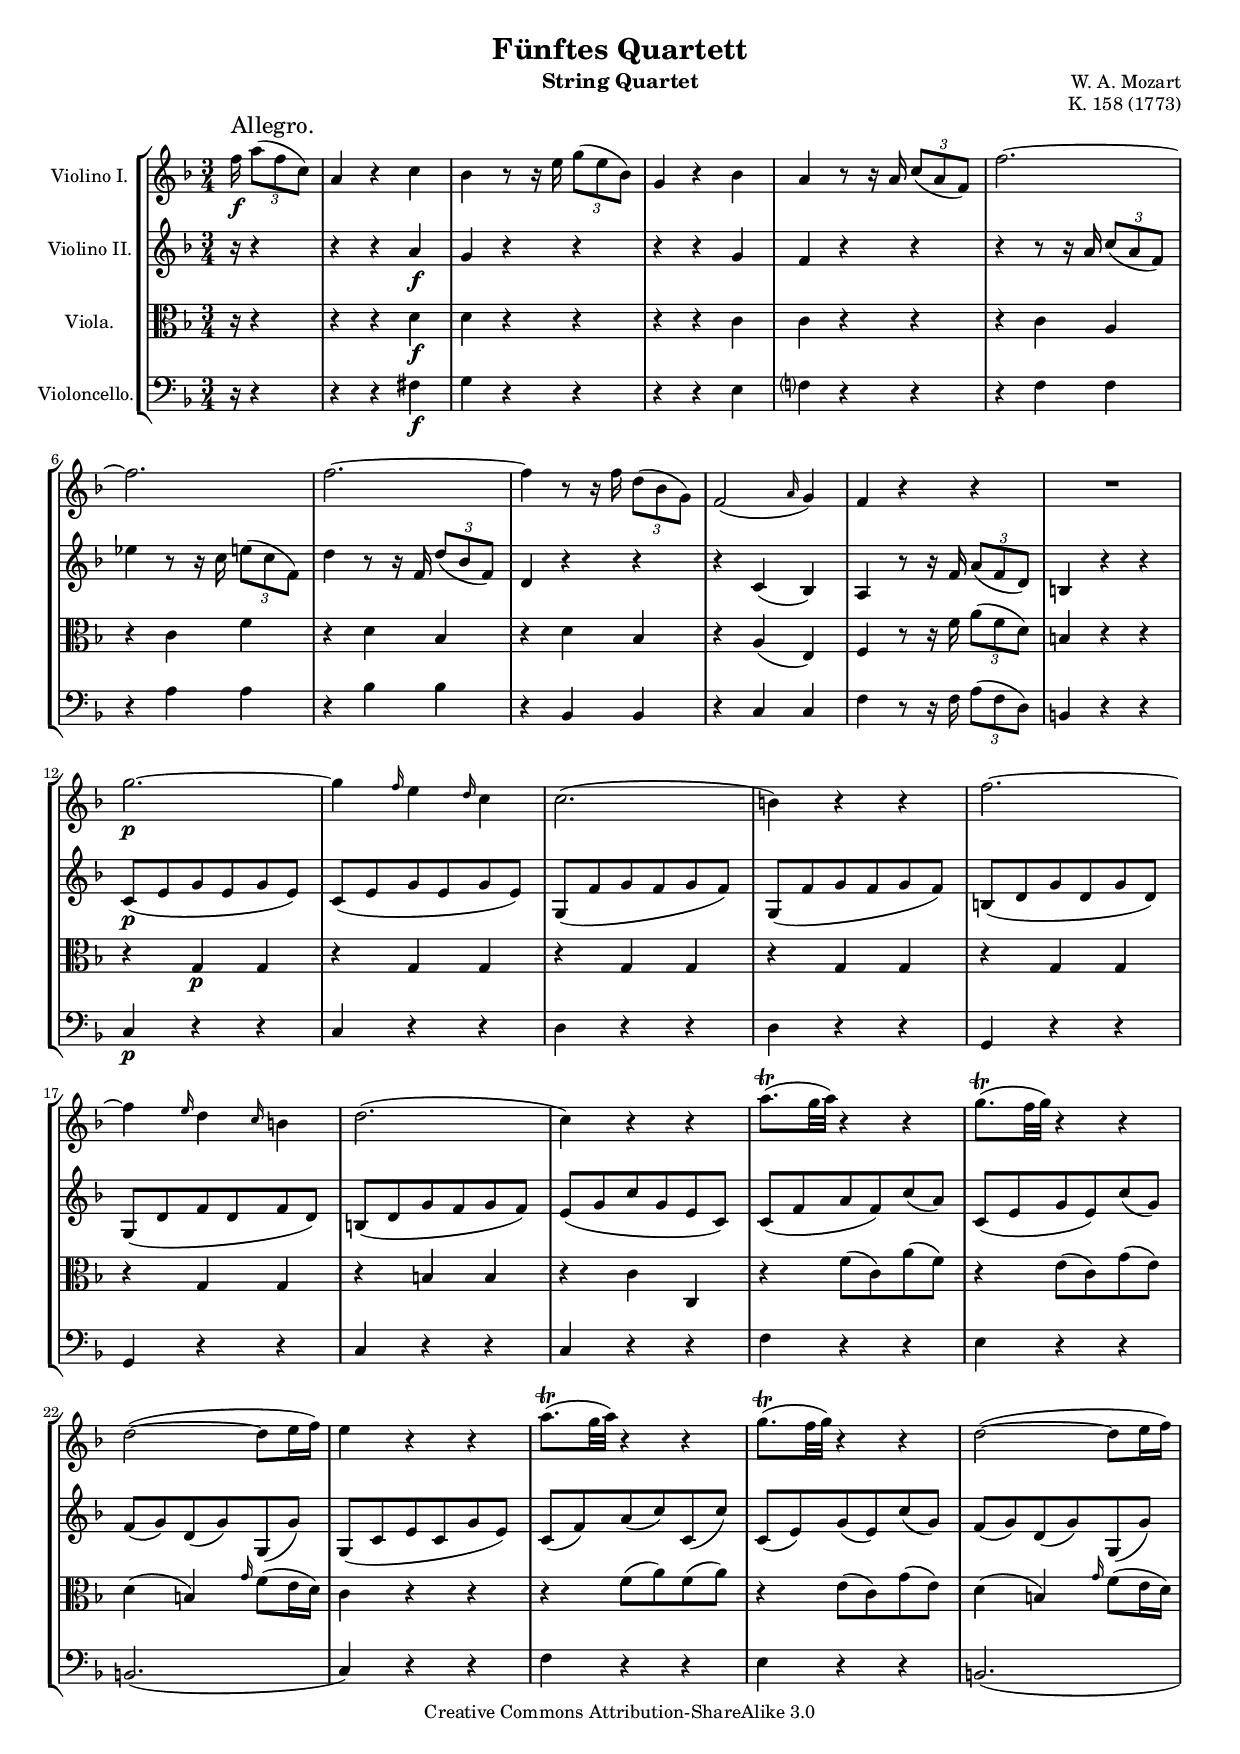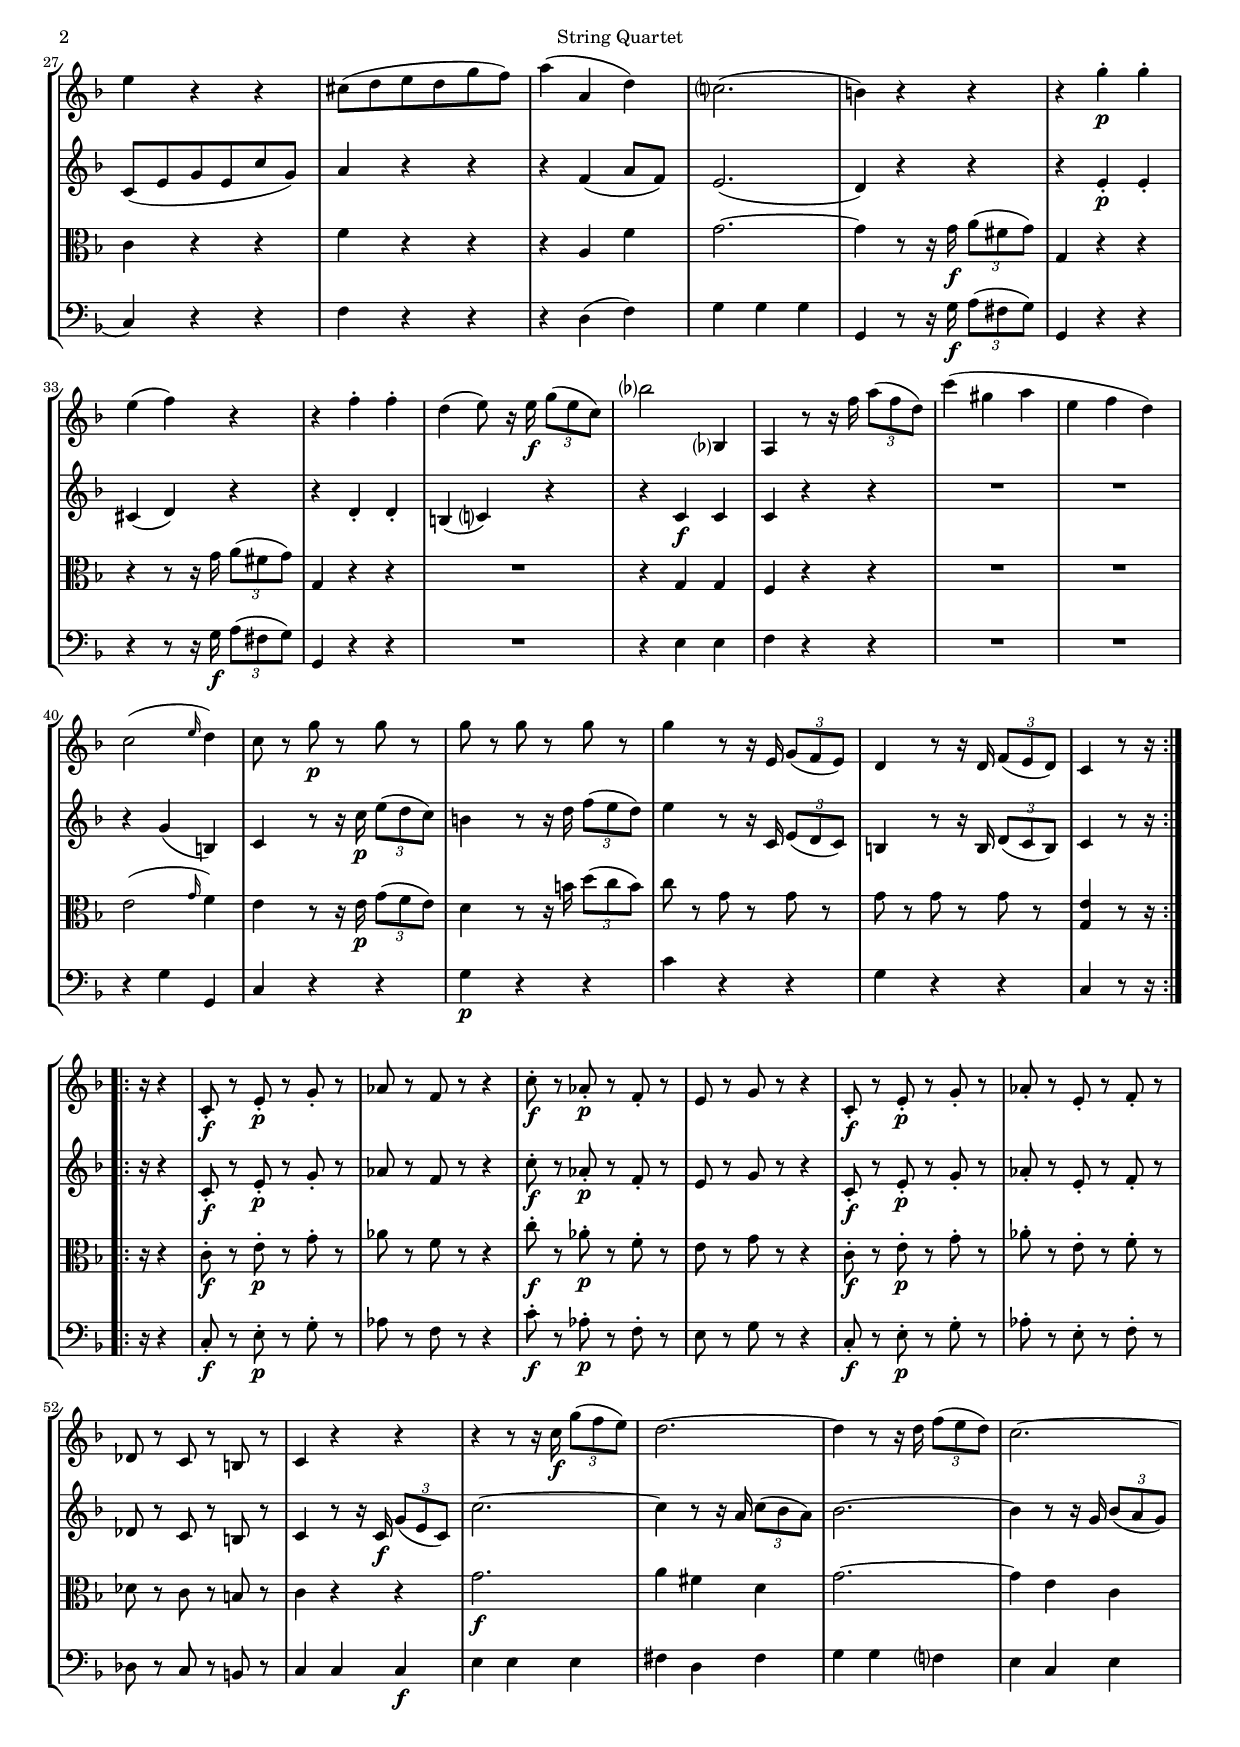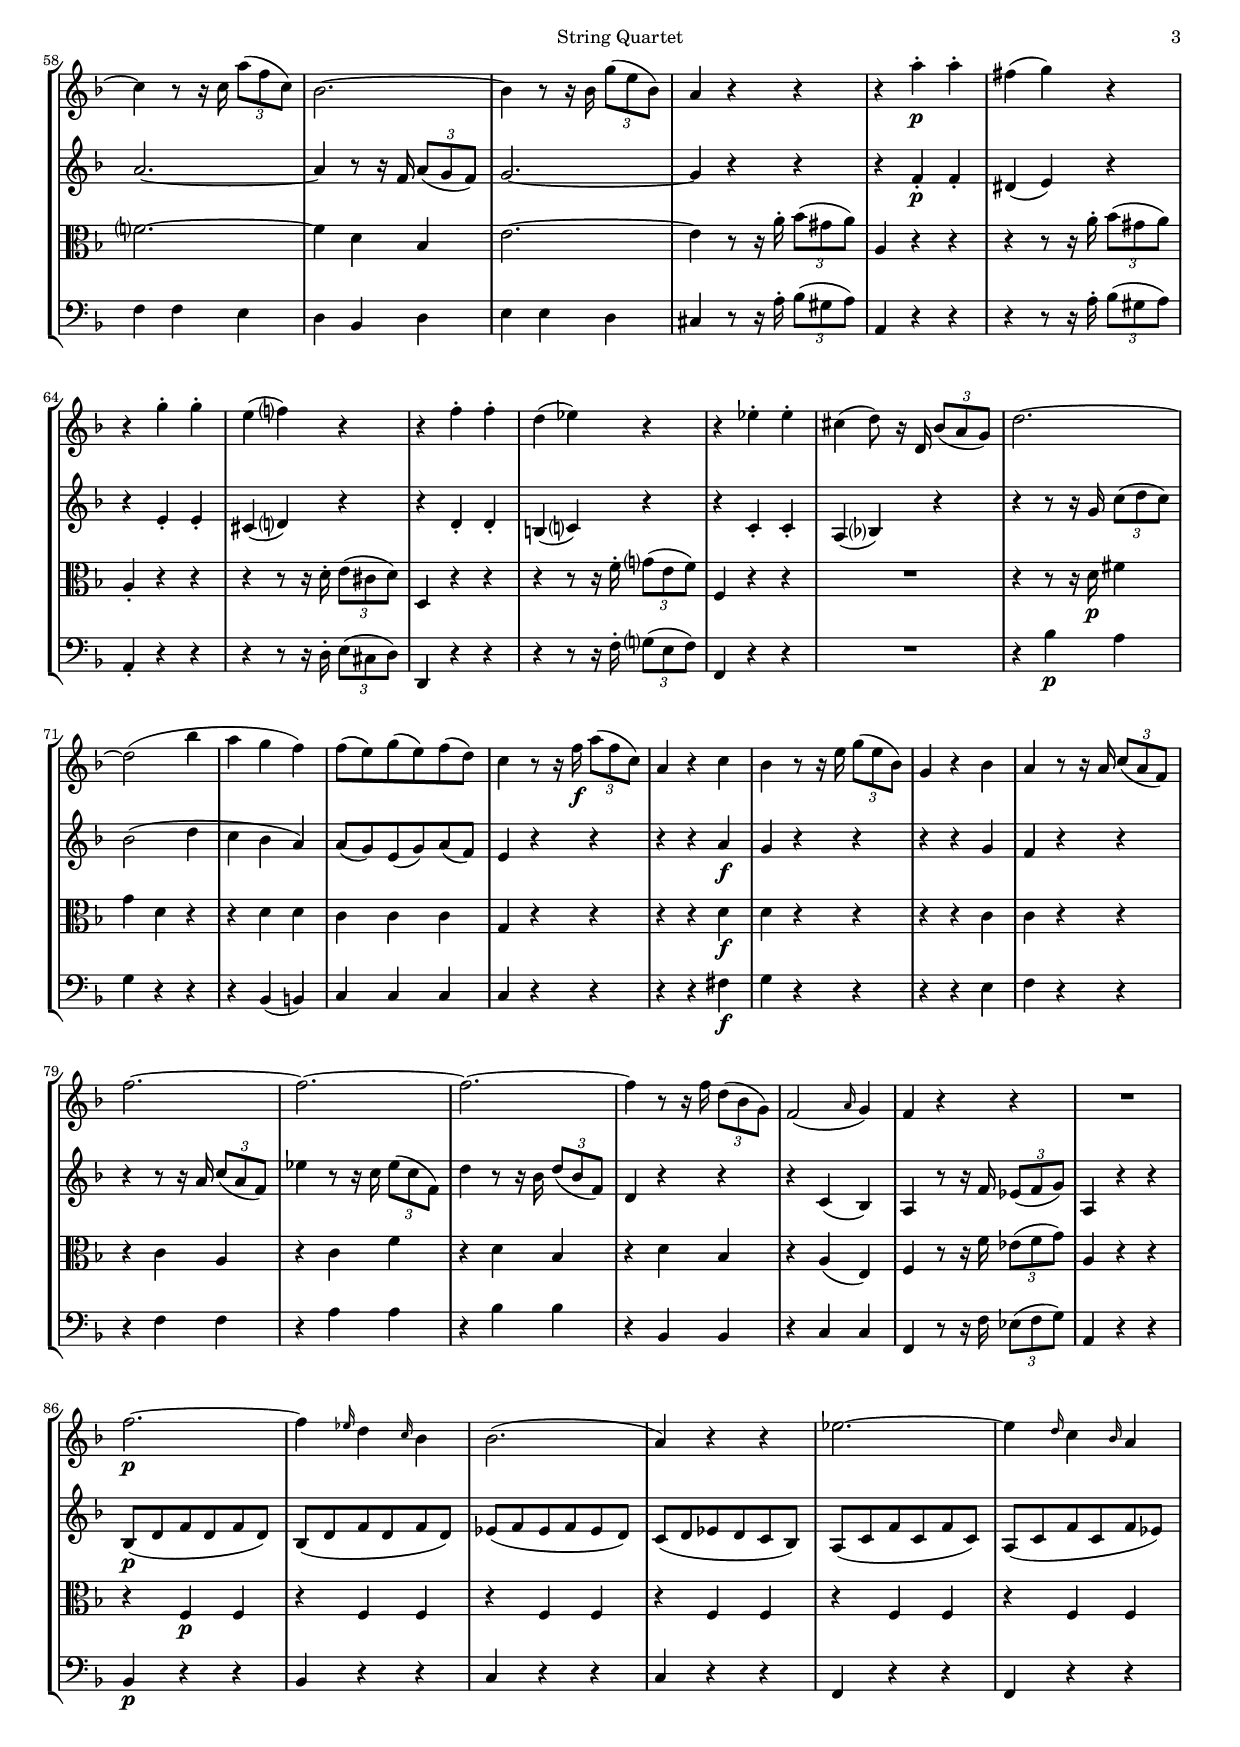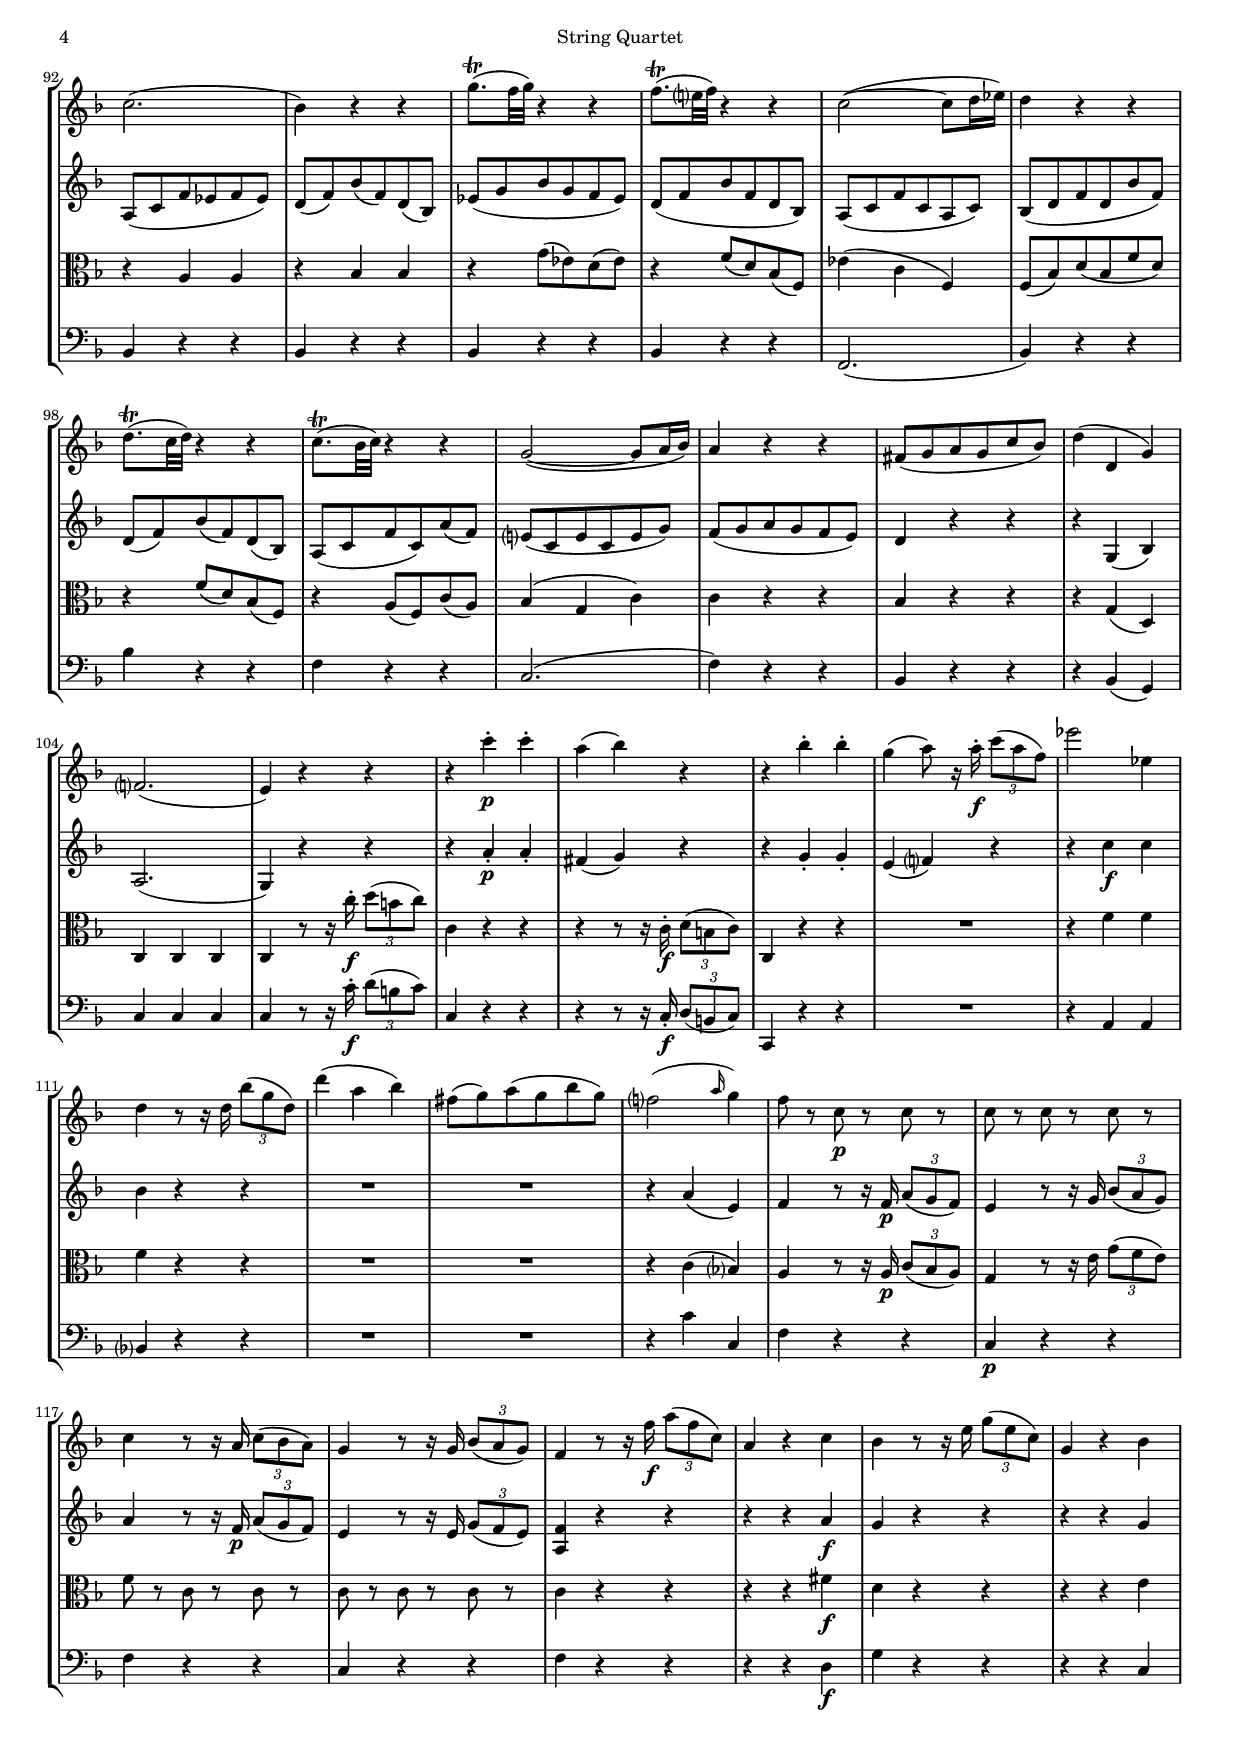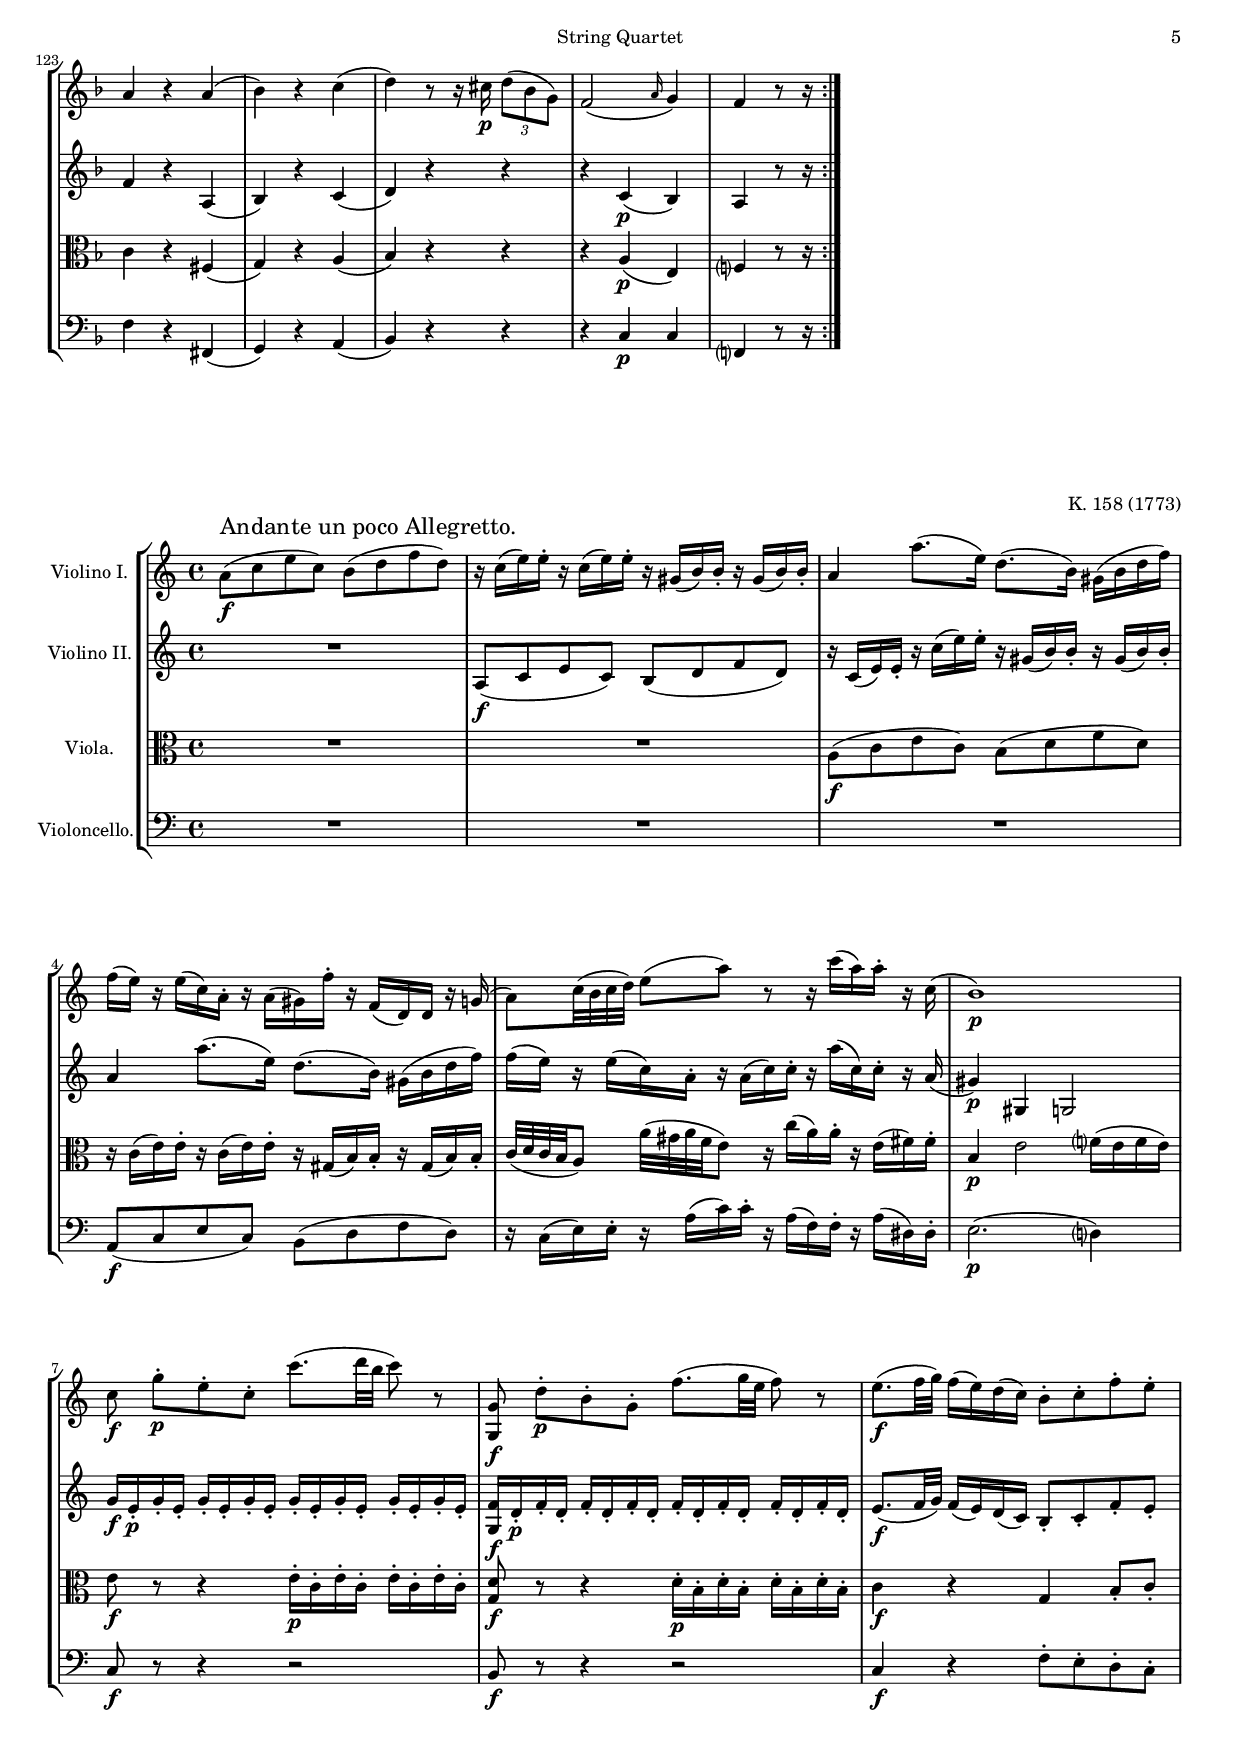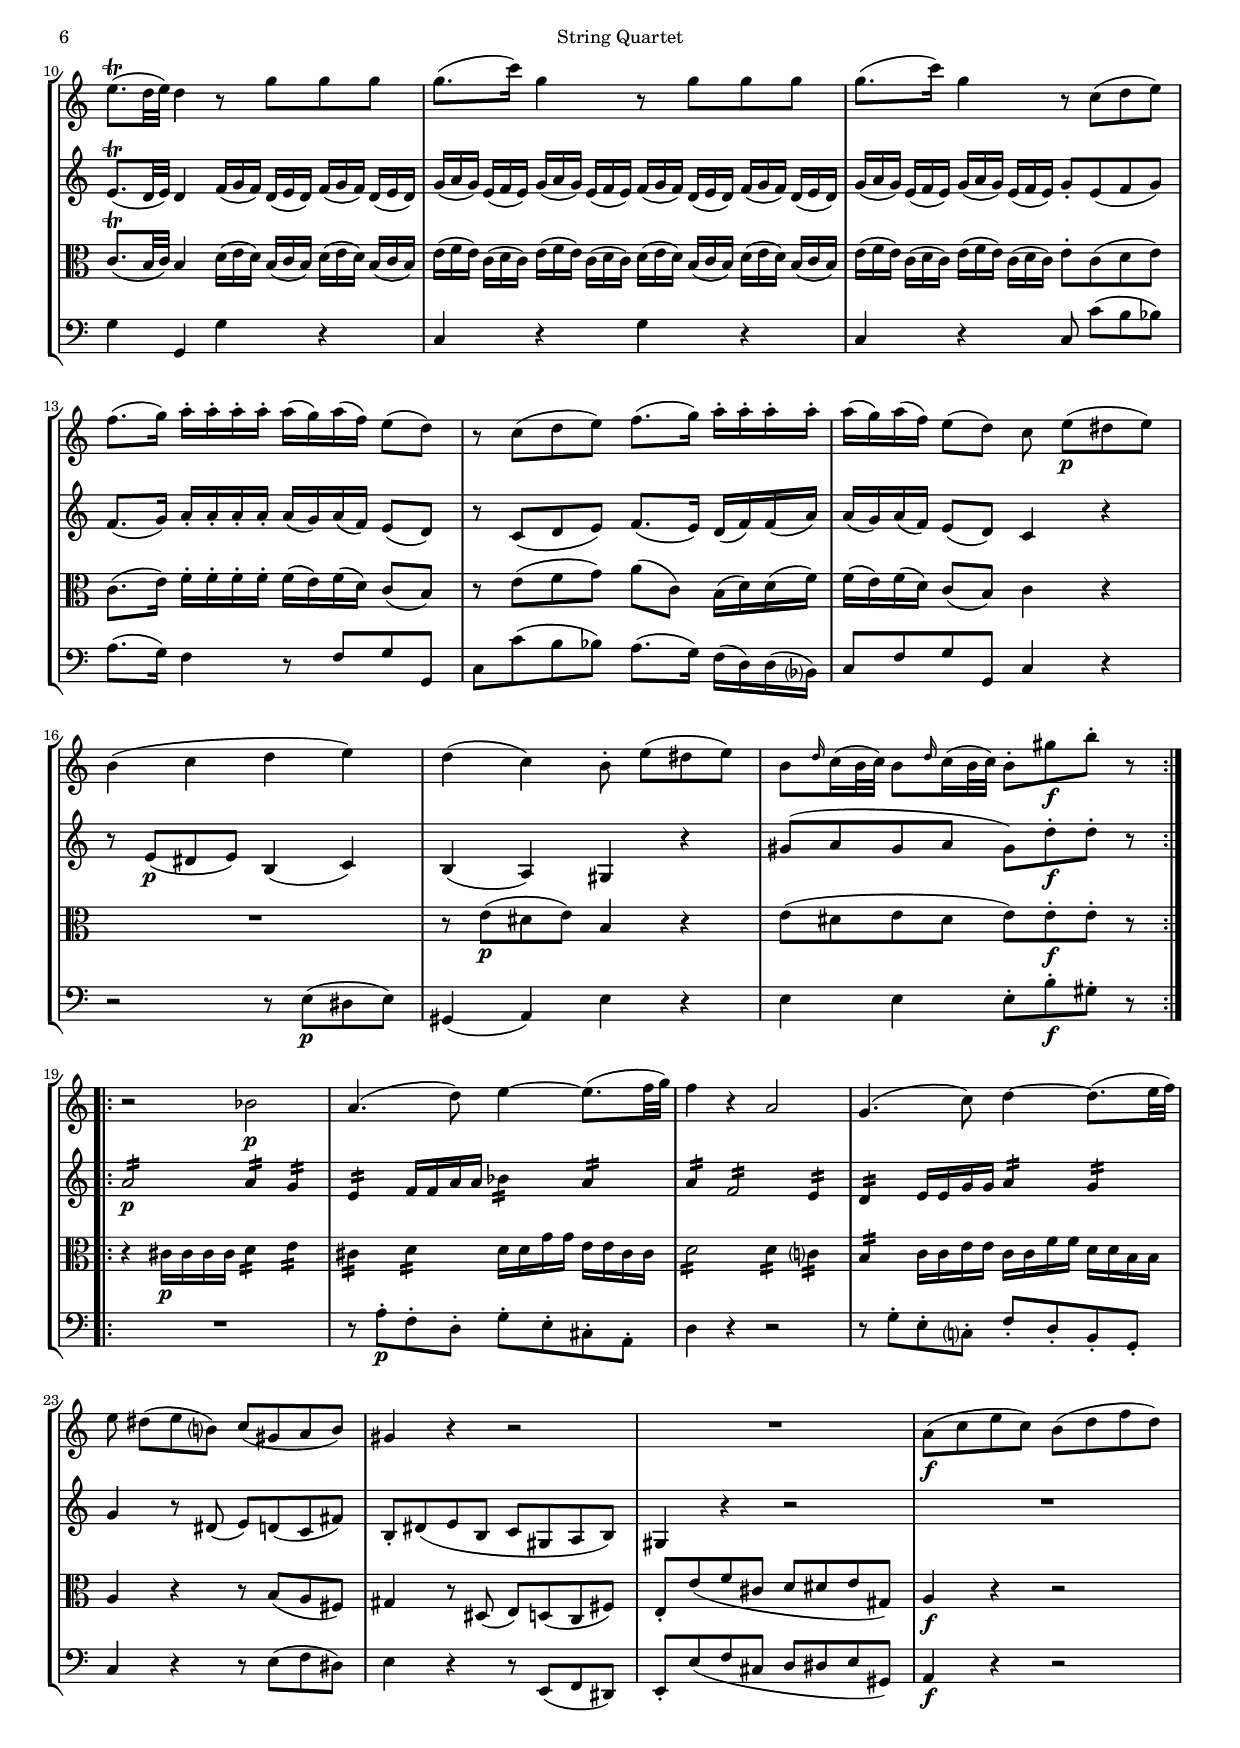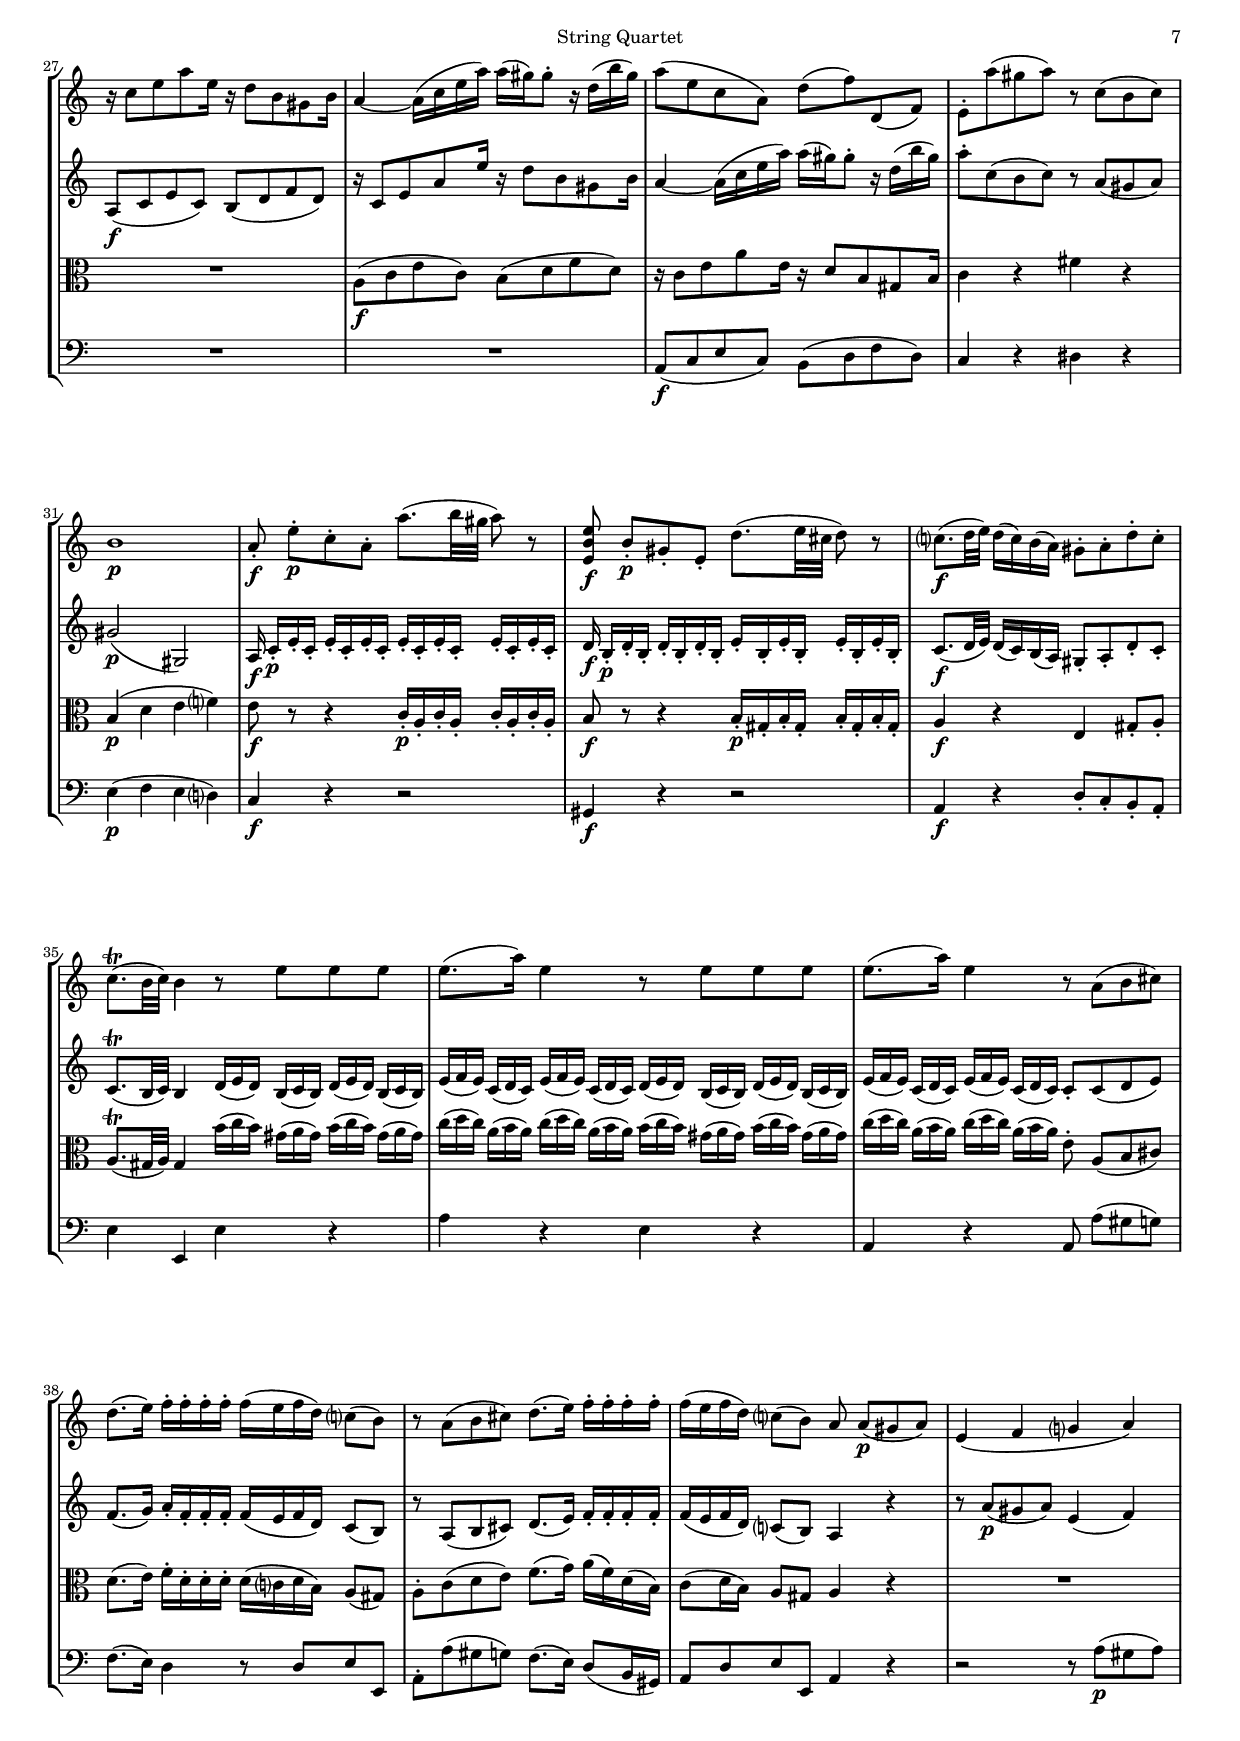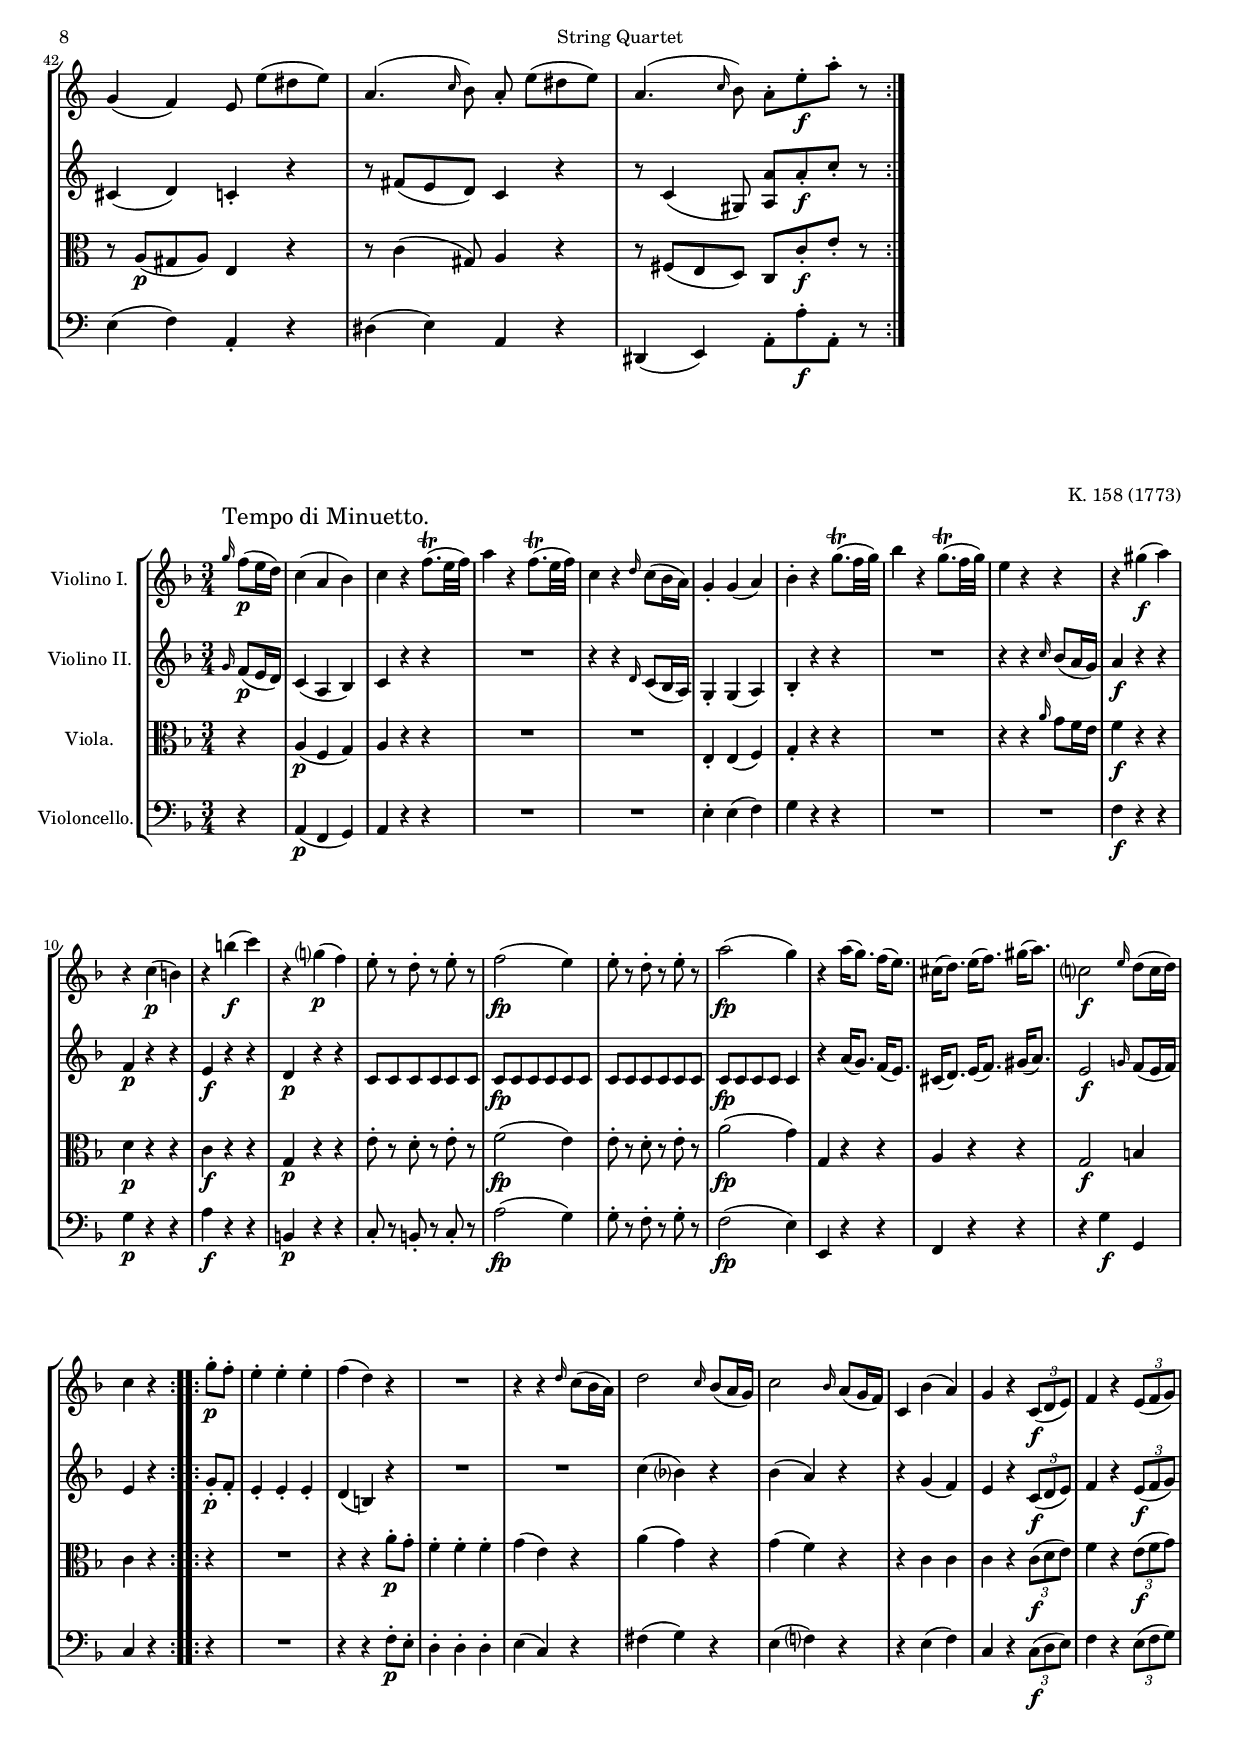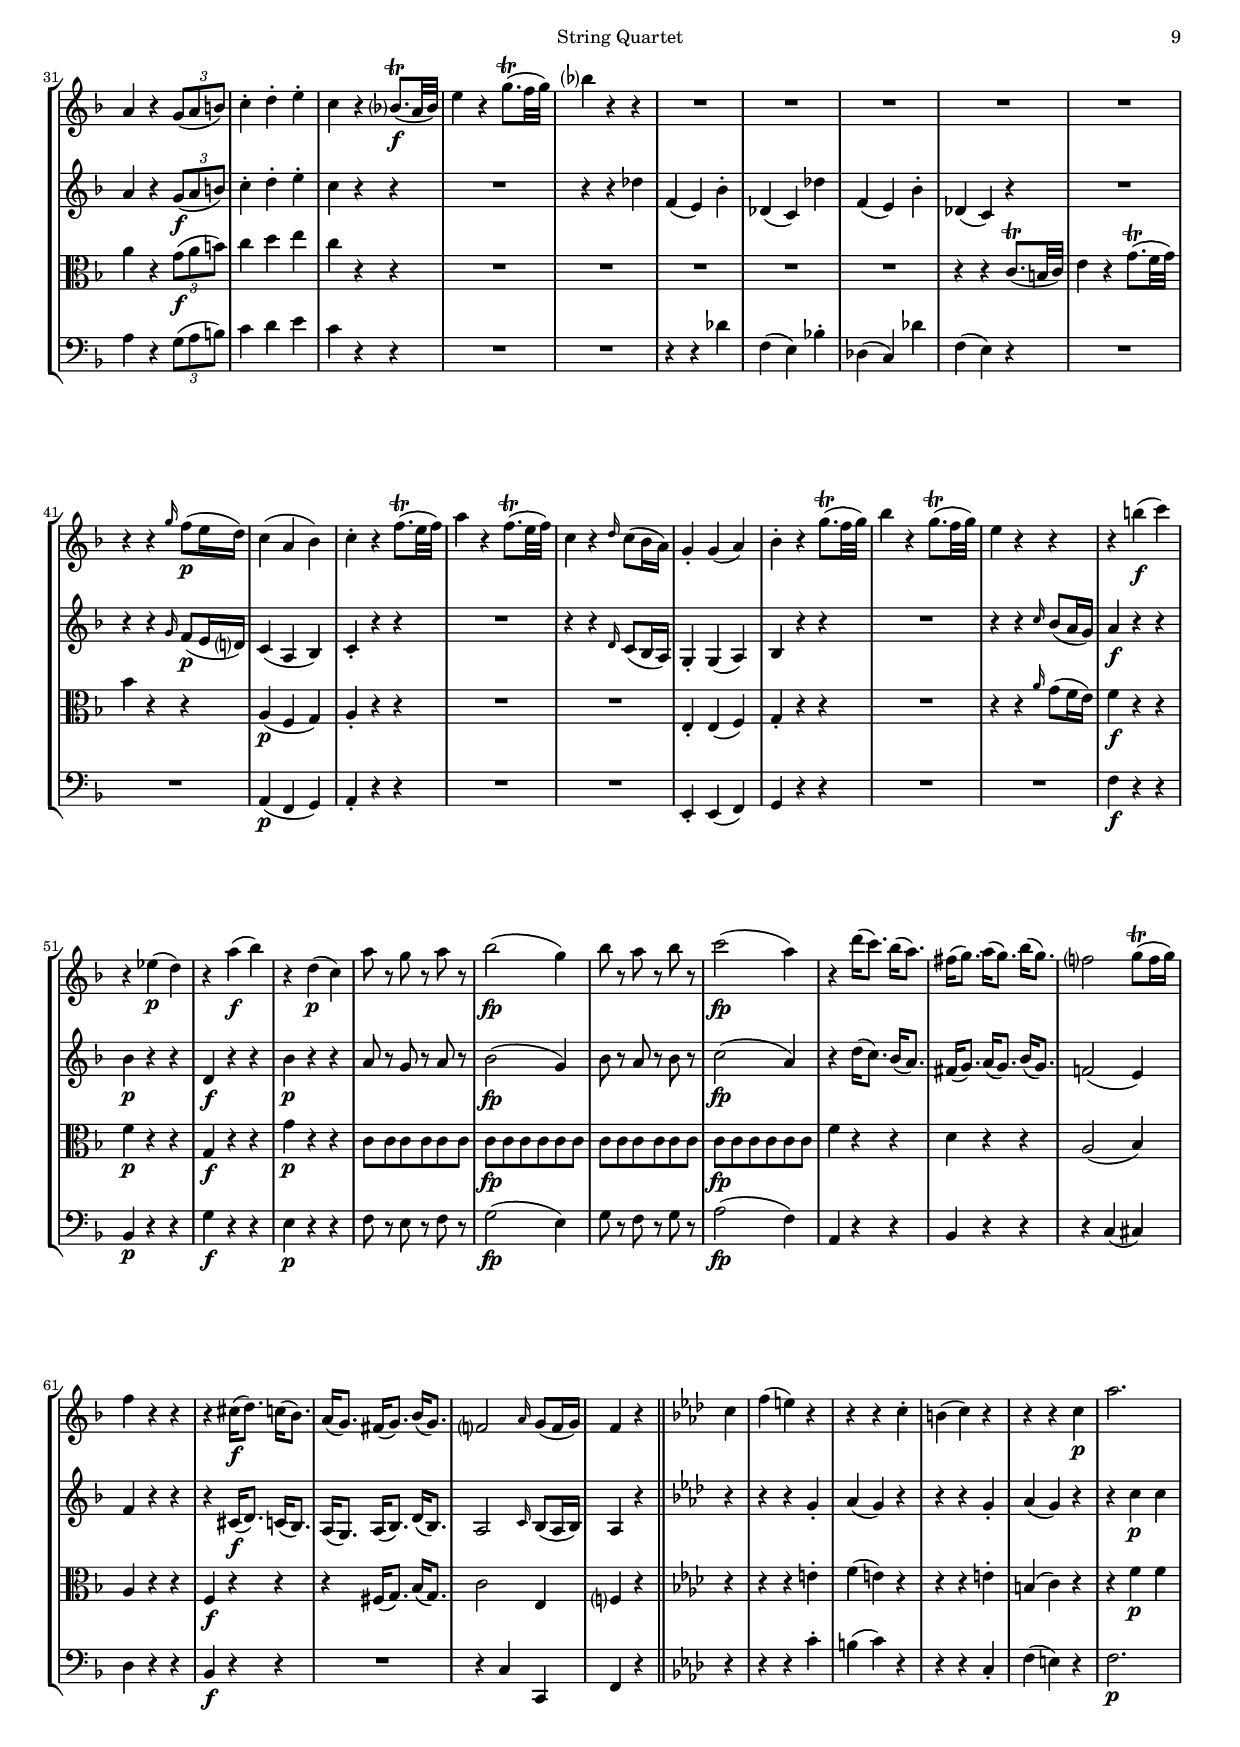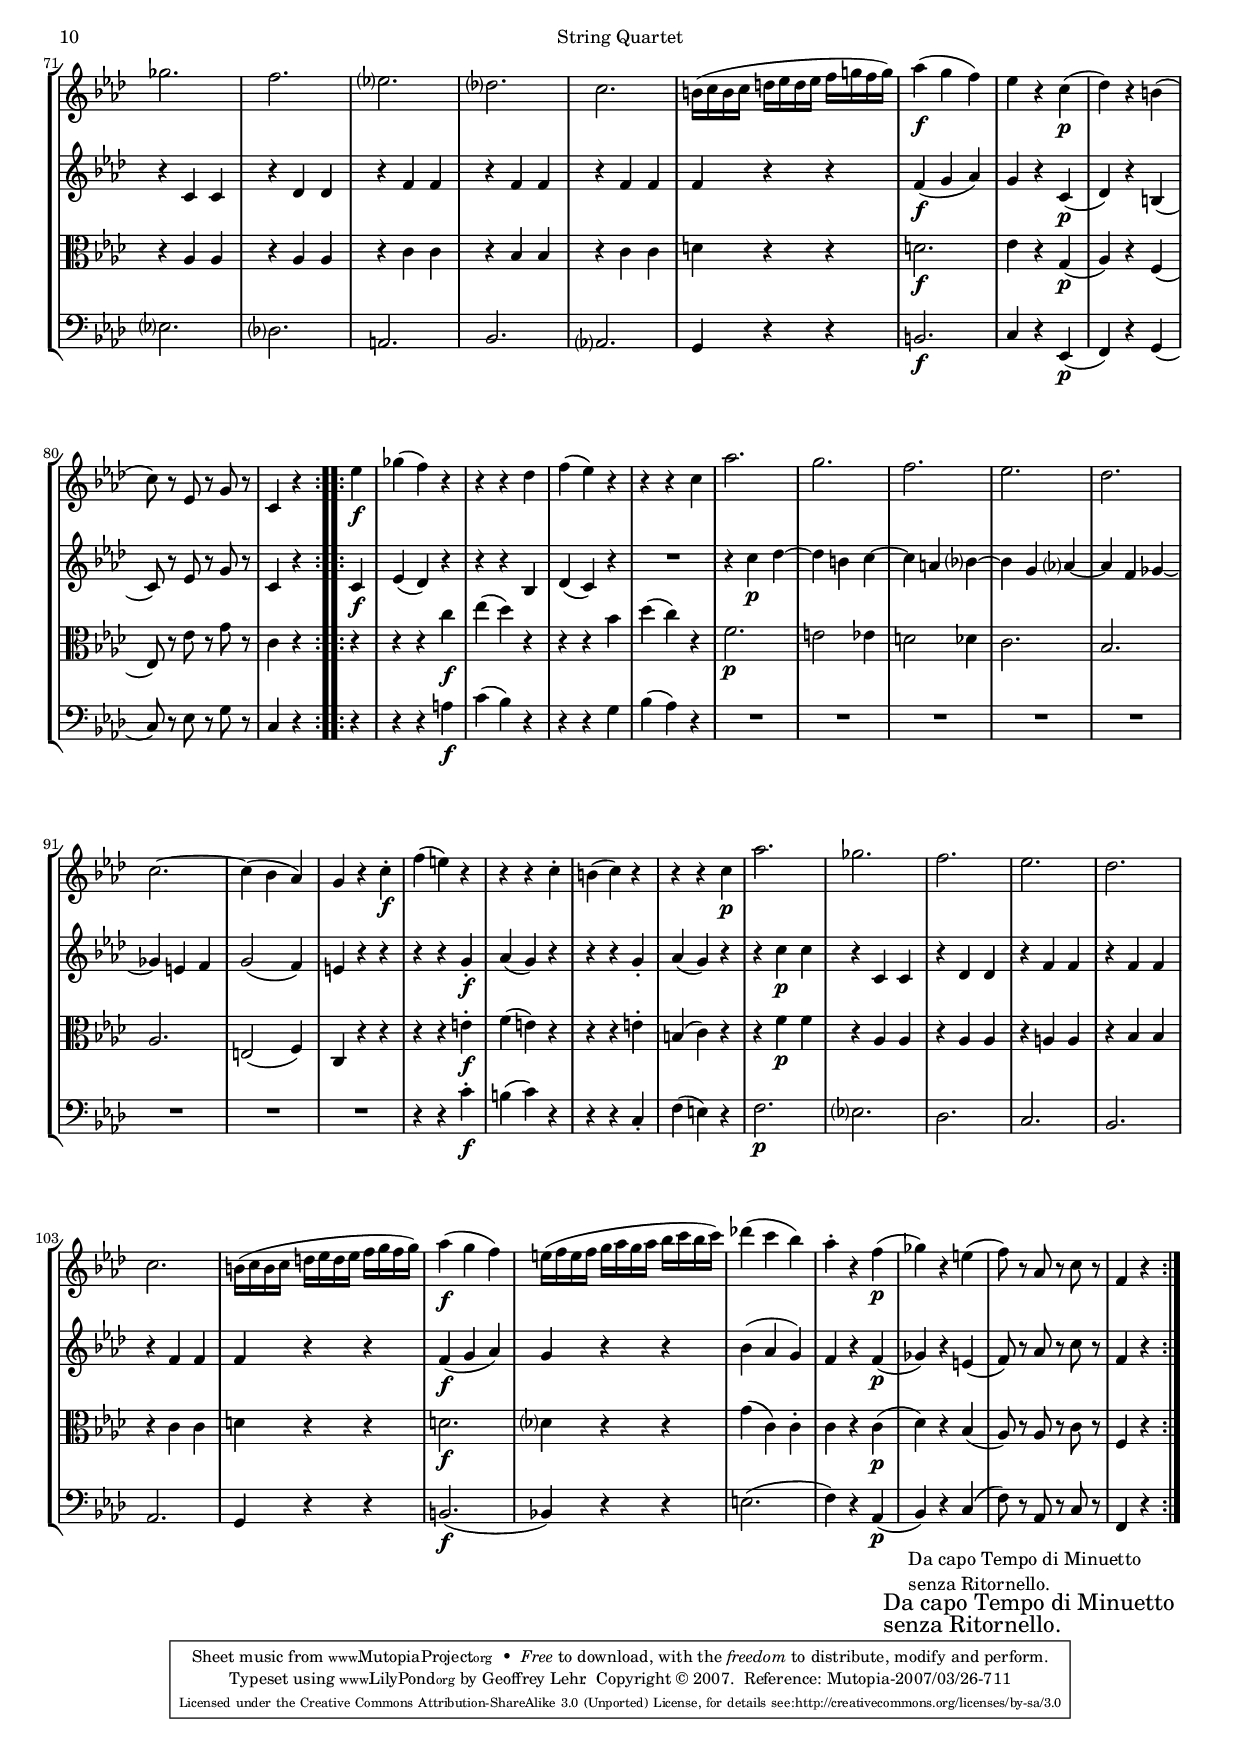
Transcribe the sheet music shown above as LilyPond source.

\version "2.10.20"

mypartial =
#(define-music-function (parser location duration duration2) (number? number?)
  #{
    \set Timing.measurePosition = #(ly:make-moment $duration $duration2)
  #})


\include "header.ly"
violinOneAllegro = \relative c'' {
  \clef treble
  \key f \major
  \time 3/4
 \repeat volta 2 {
  \partial 16 * 5
  f16\f \times 2/3 {a8( f c)} |
  a4 r c | 					%1
  bes r8 r16 e \times 2/3 {g8( e bes)} |
  g4 r4 bes | 					%3
  a r8 r16 a16 \times 2/3 {c8( a f)} |
  f'2.~ |					%5
  f |
  f2.~ |					%7
  f4 r8 r16 f16 \times 2/3 {d8( bes g)} |
  f2( \grace {a16} g4) |			%9
  f4 r4 r |
  R2. |						%11
  g'2.~\p | 
  g4 \grace {f16} e4 \grace {d16} c4 |		%13
  c2.( |
  b4) r4 r |					%15
  f'2.~ |
  f4 \grace {e16} d4 \grace {c16} b4 |		%17
  d2.( |
  c4) r r |					%19
  a'8.(\trill g32 a) r4 r |
  g8.(\trill f32 g) r4 r |			%21
  d2(~ d8 e16 f) |
  e4 r4 r |					%23
  a8.(\trill g32 a) r4 r |
  g8.(\trill f32 g) r4 r |			%25
  d2(~ d8 e16 f) |
  e4 r4 r |					%27
  cis8( d e d g f) |
  a4( a, d) |					%29
  c?2.( |
  b4) r4 r					%31
  r g'-.\p g-. |
  e( f) r |					%33
  r f-. f-. |
  d( e8) r16 e16\f \times 2/3 {g8( e c)} |	%35
  bes'?2 bes,,?4 |
  a r8 r16 f'' \times 2/3 {a8( f d)} |		%37
  c'4( gis a |
  e f d) |					%39
  c2( \grace {e16} d4) |
  c8 r g'\p r g r |				%41
  g r g r g r |
  g4 r8 r16 e, \times 2/3 {g8( f e)} |		%43
  d4 r8 r16 d \times 2/3 {f8([ e d)]} |
  \mypartial #5 #16 
  c4 r8 r16 | 			%45
 }
 \repeat volta 2 {
  \mypartial #7 #16 
  r16 r4 |			

  \set Score.currentBarNumber = #46
  c8-.\f r e-.\p r g-. r  |
  aes r f r r4 |				%47
  c'8-.\f r aes-.\p r f-. r |
  e r g r r4 |					%49
  c,8-.\f r e-.\p r g-. r  |
  aes-. r e-. r f-. r |				%51
  des r c r b r |
  c4 r r |					%53
  r4 r8 r16 c'16\f \times 2/3 {g'8( f e)} |
  d2.~ |					%55
  d4 r8 r16 d16 \times 2/3 {f8( e d)} |
  c2.~ |					%57
  c4 r8 r16 c16 \times 2/3 {a'8( f c)} |
  bes2.~ |					%59
  bes4 r8 r16 bes16 \times 2/3 {g'8( e bes)} |
  a4 r r |					%61
  r4 a'-.\p a-. |
  fis( g) r |					%63
  r4 g-. g-. |
  e( f?) r4 |					%65
  r4 f-. f-. |
  d4( ees) r |					%67
  r4 ees-. ees-. |
  cis4( d8) r16 d,16 \times 2/3 {bes'8( a g)} |	%69
  d'2.~ |
  d2( bes'4 |					%71
  a g f) |
  f8( e) g( e) f( d) |				%73
  c4 r8 r16 f16\f \times 2/3 {a8( f c)} |
  a4 r c | 					%75
  bes r8 r16 e \times 2/3 {g8( e bes)} |
  g4 r4 bes | 					%77
  a r8 r16 a16 \times 2/3 {c8( a f)} |
  f'2.~ |					%79
  f~ |
  f2.~ |					%81
  f4 r8 r16 f16 \times 2/3 {d8( bes g)} |
  f2( \grace {a16} g4) |			%83
  f4 r4 r |
  R2. |						%85
  f'2.~\p |
  f4 \grace {ees16} d4 \grace {c16} bes4 |	%87
  bes2.( |
  a4) r4 r |					%89
  ees'2.~ |
  ees4 \grace {d16} c4 \grace {bes16} a4 |	%91
  c2.( |
  bes4) r4 r |					%93
  g'8.(\trill f32 g) r4 r |
  f8.(\trill e?32 f) r4 r |			%95
  c2~( c8 d16 ees) |
  d4 r4 r |					%97
  d8.(\trill c32 d) r4 r |
  c8.(\trill bes32 c) r4 r |			%99
  g2~( g8 a16 bes) |
  a4 r r |					%101
  fis8( g a g c bes) |
  d4( d, g) |					%103
  f?2.( |
  e4) r r |					%105
  r c''-.\p c-. |
  a( bes) r |					%107
  r bes-. bes-. |
  g( a8) r16 a16-.\f \times 2/3 {c8( a f)} |	%109
  ees'2 ees,4 |
  d4 r8 r16 d16 \times 2/3 {bes'8( g d)} |	%111
  d'4( a bes) |
  fis8( g) a( g bes g) |			%113
  f?2( \grace {a16} g4) |
  f8 r c\p r c r |				%115
  c r c r c r |
  c4 r8 r16 a16 \times 2/3 {c8( bes a)} |	%117
  g4 r8 r16 g16 \times 2/3 {bes8( a g)} |
  f4 r8 r16 f'16\f \times 2/3 {a8( f c)} |	%119
  a4 r c |
  bes r8 r16 e16 \times 2/3 {g8( e c)} |	%121
  g4 r bes |
  a r a( |					%123
  bes) r c( |
  d) r8 r16 cis16\p \times 2/3 {d8( bes g)} |	%125
  f2( \grace {a16} g4) |
  f4 r8 r16 					%127
 }


}

violinOneAndante = \relative c'' {
	\clef treble
	\key a \minor
	\time 4/4
	\repeat volta 2 {
		a8( %{ \parenthesize %} \f c e c) b( d f d) |
		r16 c16( e) e-.  r16 c16( e) e-. 
			r16 gis,16( b) b-. r16 gis16( b) b-. |
		a4 a'8.( e16) d8.( b16) gis16( b d f) |
		f16( e) r16 e([ c) a]-. r16 a[( gis) f']-. 
			r16 f,[( d) d] r16 g( |
		a8[) c32( b c d]) e8( a) r8 r16 c[( a) a]-. r16 c,( |
		b1)\p |
		c8\f g'8[-.\p e-. c-.] c'8.( d32 b c8) r8 |
		<< g,,8 g'\f >> d'[-.\p b-. g]-. f'8.( g32 e f8) r8 |
		e8.(\f f32 g) f16( e) d( c) b8-. c-. f-. e-. |
		e8.(\trill d32 e) d4 r8 g8 g g |
		g8.( c16) g4 r8 g8 g g |
		g8.( c16) g4 r8 c,8( d e) |
		f8.( g16) a16-. a-. a-. a-. a( g) a( f) e8( d) |
		r8 c( d e) f8.( g16) a16-. a-. a-. a-. |
		a( g) a( f) e8( d) c e8[(\p dis e]) |
		b4( c d e) |
		d( c) b8-. e[( dis e]) |
		b8 \grace {d16} c16( b32 c) b8 \grace {d16} c16( b32 c)
			b8-. gis'\f b-. r8 |
	}
	\break
	\repeat volta 2 {
		r2 bes,2\p |
		a4.( d8) e4~ e8.( f32 g) |
		f4 r4 a,2 |
		g4.( c8) d4~ d8.( e32 f) |
		e8 dis[( e b?]) c( gis a b) |
		gis4 r4 r2 |
		R1
		a8(\f c e c) b( d f d) |
		r16 c8 e a e16 r16 d8 b gis b16 |
		a4~ a16( c e a) a( gis) gis8-. r16 d16( b' gis) |
		a8( e c a) 
			\once \override Beam #'auto-knee-gap = #0 d( f) d,( f) |
		e8-. a'( gis a) r8 c,( b c) |
		b1\p
		a8-.\f e'[-.\p c-. a]-. a'8.( b32 gis a8) r |
		<<e,8 e' b\f>> b[-.\p gis-. e]-. d'8.( e32 cis d8) r8 |
		c?8.(\f d32 e) d16( c) b( a) gis8-. a-. d-. c-. |
		c8.(\trill b32 c) b4 r8 e8 e e |
		e8.( a16) e4 r8 e8 e e |
		e8.( a16) e4 r8 a,8( b cis) |
		d8.( e16) f16-. f-. f-. f-. f( e f d) c?8( b) |
		r8 a8( b cis) d8.( e16) f16-. f-. f-. f-. |
		f( e f d) c?8( b) a8 a\p[( gis a]) |
		e4( f g? a) |
		g( f) e8 e'[( dis e])
		a,4.( \grace { c16 } b8) a-. e'[( dis e]) |
		a,4.( \grace { c16 } b8) a-. e'-.\f a-. r8
	}
}

violinOneMinuetto = \relative c''' {
	\clef treble
	\key f \major
	\time 3/4
	\repeat volta 2 {
    \grace g16
    \partial 4 f8(\p e16 d) |
    c4( a bes) |
    c4 r f8.(\trill e32 f) |
    a4 r4 f8.(\trill e32 f) |
    c4 r \grace {d16} c8( bes16 a) |
    g4-. g( a) |
    bes4-. r g'8.(\trill f32 g) |
    bes4 r g8.(\trill f32 g) |
    e4 r r |
    r4 gis4(\f a) |
    r4 c,4(\p b) |
    r4 b'4(\f c) |
    r4 g?4(\p f) |
    e8-. r d-. r e-. r |
    f2(\fp e4) |
    e8-. r d-. r e-. r |
    a2(\fp g4) |
    r4 a16( g8.) f16( e8.) |
    cis16( d8.) e16( f8.) gis16( a8.) |
    c,?2\f \grace e16 d8( c16 d) |
    \mypartial #1 #4
    c4 r 
  }
  \repeat volta 2 {
    \mypartial #2 #4
    g'8-.\p f-. |
    e4-. e-. e-. |
    f4( d) r4 |
    R2.
    r4 r4 \grace d16 c8( bes16 a) |
    d2 \grace c16 bes8( a16 g) |
    c2 \grace bes16 a8( g16 f) |
    c4 bes'( a)|
    g4 r4 \times 2/3 { c,8(\f d e) } |
    f4 r4 \times 2/3 { e8( f g) } |
    a4 r4 \times 2/3 { g8( a b) } |
    c4-. d-. e-. |
    c4 r4 bes?8.\trill\f( a32 bes) |
    e4 r4 g8.\trill( f32 g) |
    bes?4 r4 r |
    R2. * 5
    r4 r \grace g16 f8(\p e16 d) |
    c4( a bes) |
    c4-. r f8.(\trill e32 f) |
    a4 r4 f8.(\trill e32 f) |
    c4 r \grace {d16} c8( bes16 a) |
    g4-. g( a) |
    bes4-. r g'8.(\trill f32 g) |
    bes4 r g8.(\trill f32 g) |
    e4 r r |
    r4 b'4(\f c) |
    r4 ees,4(\p d) |
    r4 a'4(\f bes) |
    r4 d,4(\p c) |
    a'8 r8 g r a r |
    bes2(\fp g4) |
    bes8 r8 a r bes r |
    c2(\fp a4) |
    r4 d16( c8.) bes16( a8.) |
    fis16( g8.) a16( g8.) bes16( g8.) |
    f?2 g8(\trill f16 g) |
    f4 r4 r |
    r4 cis16(\f d8.) c16( bes8.) |
    a16( g8.) fis16( g8.) bes16( g8.) |
    f?2 \grace a16 g8( f16 g) |
    f4 r4 \bar "||"
    \key aes \major
    c'4 
    f4( e) r4 |
    r4 r c4-. |
    b4( c) r4 |
    r4 r c\p |
    aes'2. |
    ges2. |
    f2. |
    ees?2. |
    des?2. |
    c2. |
    b16( c b c d ees d ees f g! f g) |
    aes4(\f g f) |
    ees4 r4 c(\p |
    des4) r4 b( |
    c8) r8 ees, r g r |
    c,4 r4 
  }
  \repeat volta 2 {
    ees'4\f |
    ges4( f) r4 |
    r4 r des4 |
    f4( ees) r4 |
    r4 r c4 |
    aes'2. |
    g2. |
    f2. |
    ees2. |
    des2. |
    c2.~ |
    c4( bes aes) |
    g4 r4 c-.\f |
    f4( e) r4 |
    r4 r c4-. |
    b4( c) r4 |
    r4 r c\p |
    aes'2. |
    ges2. |
    f2. |
    ees2. |
    des2. |
    c2. |
    b16( c b c d ees d ees f g f g) |
    aes4(\f g f) |
    e16( f e f g aes g aes bes c bes c) |
    des!4( c bes) |
    aes4-. r4 f(\p |
    ges4) r4 e( |
    f8) r8 aes, r c r |
    \mypartial #1 #4 f,4 r4
    \once \override Score.RehearsalMark #'break-visibility = #begin-of-line-invisible
    \once \override Score.RehearsalMark #'self-alignment-X = #right
    \once \override Score.RehearsalMark #'direction = #-1
    \once \override Score.RehearsalMark #'Y-offset = #-15
    \mark \markup { \column { {"Da capo Tempo di Minuetto"} {"senza Ritornello."} } }
  }
}



violinTwoAllegro = \relative c'' {
  \clef treble
  \key f \major
  \time 3/4
 \repeat volta 2 {
  \partial 16 * 5
  r16 r4 |
  r r a4\f |						%1
  g r r |
  r r g |						%3
  f r r |
  r r8 r16 a16 \times 2/3 {c8( a f)} |			%5
  ees'4 r8 r16 c16 \times 2/3 {e8( c f,)} |
  d'4 r8 r16 f, \times 2/3 {d'8( bes f)} |		%7
  d4 r r |
  r c4( bes) |						%9
  a r8 r16 f'16 \times 2/3 {a8( f d)} |
  b4 r r |						%11
  c8(\p e g e g e) |
  c8( e g e g e) |					%13
  g,( f' g f g f) |
  g,( f' g f g f) |					%15
  b,( d g d g d) |
  g,( d' f d f d) |					%17
  b( d g f g f) |
  e( g c g e c) |					%19
  c( f a f) c'( a) |
  c,( e g e) c'( g) |					%21
  f( g) d( g) g,( g') |
  g,( c e c g' e) |					%23
  c( f) a( c) c,( c') |
  c,( e) g( e) c'( g) |					%25
  f( g) d( g) g,( g') |
  c,( e g e c' g) |					%27
  a4 r r |
  r f( a8 f) |						%29
  e2.( |
  d4) r r |						%31
  r e-.\p e-. |
  cis4( d) r |						%33
  r d-. d-. |
  b( c?) r |						%35
  r c\f c |
  c r r |						%37
  R2. * 2						%38,39
  r4 g'( b,) |
  c r8 r16 c'\p \times 2/3 {e8( d c)} |			%41
  b4 r8 r16 d \times 2/3 {f8( e d)} |
  e4 r8 r16 c, \times 2/3 {e8( d c)} |			%43
  b4 r8 r16 b16 \times 2/3 {d8([ c b)]} |
  \mypartial #5 #16
  c4 r8 r16 |				%45
 }
 \repeat volta 2 {
  \mypartial #7 #16 
  r16 r4 |

  c8-.\f r e-.\p r g-. r  |
  aes r f r r4 |					%47
  c'8-.\f r aes-.\p r f-. r |
  e r g r r4 |						%49
  c,8-.\f r e-.\p r g-. r  |
  aes-. r e-. r f-. r |					%51
  des r c r b r |
  c4 r8 r16 c\f \times 2/3 {g'8( e c)} |		%53
  c'2.~ |
  c4 r8 r16 a16 \times 2/3 {c8( bes a)} |		%55
  bes2.~ |
  bes4 r8 r16 g \times 2/3 {bes8( a g)} |		%57
  a2.~ |
  a4 r8 r16 f \times 2/3 {a8( g f)} |			%59
  g2.~ |
  g4 r4 r |						%61
  r4 f-.\p f-. |
  dis( e) r |						%63
  r4 e-. e-. |
  cis( d?) r |						%65
  r4 d-. d-. |
  b( c?) r |						%67
  r4 c-. c-. |
  a4( bes?) r |						%69
  r4 r8 r16 g' \times 2/3 {c8( d c)} |
  bes2( d4 |						%71
  c bes a) |
  a8( g) e( g) a( f) |					%73
  e4 r r |
  r r a4\f |						%75
  g r r |
  r r g |						%77
  f r r |
  r r8 r16 a16 \times 2/3 {c8( a f)} |			%79
  ees'4 r8 r16 c16 \times 2/3 {ees8( c f,)} |
  d'4 r8 r16 bes \times 2/3 {d8( bes f)} |		%81
  d4 r r |
  r c4( bes) |						%83
  a r8 r16 f'16 \times 2/3 {ees8( f g)} |
  a,4 r r |						%85
  bes8(\p d f d f d) |
  bes8( d f d f d) |					%87
  ees( f ees f ees d) |
  c( d ees d c bes) |					%89
  a( c f c f c) |
  a( c f c f ees) |					%91
  a,( c f ees f ees) |
  d8( f) bes( f) d( bes) |				%93
  ees( g bes g f ees) |
  d( f bes f d bes) |					%95
  a( c f c a c) |
  bes( d f d bes' f) |					%97
  d( f) bes( f) d( bes) |
  a( c f c) a'( f) |					%99
  e?( c e c e g) |
  f( g a g f e) |					%101
  d4 r r |
  r4 g,( bes) |						%103
  a2.( |
  g4) r r |						%105
  r a'-.\p a-. |
  fis4( g) r |						%107
  r g-. g-. |
  e( f?) r |						%109
  r c'\f c | 
  bes r r |						%111
  R2. * 2 						%112,113
  r4 a( e) |
  f r8 r16 f16\p \times 2/3 {a8( g f)} |		%115
  e4 r8 r16 g16 \times 2/3 {bes8( a g)} |
  a4 r8 r16 f16\p \times 2/3 {a8( g f)} |		%117
  e4 r8 r16 e16 \times 2/3 {g8( f e)} |
  <<f4 a,4>> r4 r |					%119
  r r a'\f |
  g r r |						%121
  r r g |
  f4 r a,( |						%123
  bes) r c( |
  d) r r |						%125
  r c(\p bes) |
  a4 r8 r16						%127
 }
}

violinTwoAndante = \relative c' {
	\clef treble
	\key a \minor
	\time 4/4
	\override TupletNumber #'transparent = ##t
	\override TupletBracket #'transparent = ##t
	\repeat volta 2 {
		R1
		a8( %{\parenthesize%} \f c e c) b( d f d) |
		r16 c16( e) e-.  r16 c'16( e) e-. 
			r16 gis,16( b) b-. r16 gis16( b) b-. |
		a4 a'8.( e16) d8.( b16) gis16( b d f) |
		f16( e) r16 e([ c) a]-. r16 a[( c) c]-. 
			r16 a'[( c,) c]-. r16 a( |
		gis4)\p gis, g2 |
		g'16\f e16-.\p g-. e-.  g-. e-. g-. e-.  
			g-. e-. g-. e-.  g-. e-. g-. e-. |
		<<g, f'\f>> d-.\p f-. d-.  f-. d-. f-. d-.
			f-. d-. f-. d-.  f-. d-. f-. d-. |
		e8.(\f f32 g) f16( e) d( c) b8-. c-. f-. e-. |
		e8.(\trill d32 e) d4 \times 2/3 { f16[( g f])
			d[( e d]) f[( g f]) d[( e d]) } |
		\times 2/3 { g[( a g]) e[( f e]) g[( a g]) e[( f e])
			f[( g f]) d[( e d]) f[( g f]) d[( e d]) } |
		\times 2/3 { g[( a g]) e[( f e]) g[( a g]) e[( f e]) }
			g8-. e( f g) |
		f8.( g16) a16-. a-. a-. a-. a( g) a( f) e8( d) |
		r8 c( d e) f8.( e16) d16( f) f( a) |
		a( g) a( f) e8( d) c4 r4 |
		r8 e8(\p dis e) b4( c) |
		b4( a) gis r4 |
		gis'8( a gis a gis) d'-.\f d-. r8 |
	}
	\repeat volta 2 {
		a2:16\p a4: g: |
		e: f16 f a a bes4: a: |
		a4:16 f2: e4: |
		d4: e16 e g g a4: g: |
		g r8 dis8( e) d( c fis) |
		b,-. dis( e b c gis a b) |
		gis4 r4 r2 |
		R1
		a8(\f c e c) b( d f d) |
		r16 c8 e a e'16 r16 d8 b gis b16 |
		a4~ a16( c e a) a( gis) gis8-. r16 d16( b' gis) |
		a8-. c,( b c) r8 a( gis a) |
		gis2(\p gis,) |
		a16\f c[-.\p e-. c]-.  e-. c-. e-. c-.  
			e-. c-. e-. c-.  e-. c-. e-. c-. |
		d16\f b[-.\p d-. b]-.  d-. b-. d-. b-.  
			e-. b-. e-. b-.  e-. b-. e-. b-. |
		c8.(\f d32 e) d16( c) b( a) gis8-. a-. d-. c-. |
		c8.(\trill b32 c) b4 \times 2/3 { d16[( e d])
			b[( c b]) d[( e d]) b[( c b]) } |
		\times 2/3 { e[( f e]) c[( d c]) e[( f e]) c[( d c])
			d[( e d]) b[( c b]) d[( e d]) b[( c b]) } |
		\times 2/3 { e[( f e]) c[( d c]) e[( f e]) c[( d c]) }
			c8-. c( d e)  |
		f8.( g16) a16-. f-. f-. f-. f( e f d) c8( b) |
		r8 a8( b cis) d8.( e16) f16-. f-. f-. f-. |
		f( e f d) c?8( b) a4 r4 |
		r8 a'(\p gis a) e4( f) |
		cis( d) c-. r4 |
		r8 fis( e d) c4 r4 |
		r8 c4( gis8) <<a a'[>> a-.\f c]-. r8
	}	
}

violinTwoMinuetto = \relative c'' {
    \clef treble
    \key f \major
    \time 3/4
    \repeat volta 2 {
        \grace g16
        \partial 4 f8(\p e16 d) |
        c4( a bes) |
        c4 r r |
	R2. |
	r4 r \grace {d16} c8( bes16 a) |
        g4-. g( a) |
        bes4-. r r |
	R2. |
	r4 r \grace c'16 bes8( a16 g) |
	a4\f r4 r |
	f4\p r4 r |
	e4\f r4 r |
	d4\p r4 r |
	c8 c c c c c |
	c8\fp c c c c c |
	c8 c c c c c |
	c8\fp c c c c4 |
	r4 a'16( g8.) f16( e8.) |
	cis16( d8.) e16( f8.) gis16( a8.) |
	e2\f \grace g!16 f8( e16 f) 
	\mypartial #1 #4 e4 r4 
    }
    \repeat volta 2 {
        \mypartial #2 #4 g8-.\p f-. |
	e4-. e-. e-. |
	d4( b) r4 |
	R2. * 2 
	c'4( bes?) r4 |
	bes4( a) r4 |
	r4 g4( f) |
	e4 r4 \times 2/3 {c8(\f d e) } |
	f4 r4 \times 2/3 {e8(\f f g) } |
	a4 r4 \times 2/3 {g8(\f a b) } |
	c4-. d-. e-. |
	c4 r4 r |
	R2.
	r4 r des4 |
	f,4( e) bes'-. |
	des,4( c) des' |
	f,4( e) bes'-. |
	des,4( c) r4 |
	R2.
	r4 r \grace g'16 f8(\p e16 d?) |
	c4( a bes) |
	c4-. r4 r |
	R2.
	r4 r \grace d16 c8( bes16 a) |
	g4-. g( a) |
	bes4 r4 r |
	R2.
	r4 r \grace c'16 bes8( a16 g) |
	a4\f r4 r |
	bes4\p r4 r |
	d,4\f r4 r |
	bes'4\p r4 r |
	a8 r8 g r a r |
	bes2(\fp g4) |
	bes8 r8 a r bes r |
	c2(\fp a4) |
	r4 d16( c8.) bes16( a8.) |
	fis16( g8.) a16( g8.) bes16( g8.) |
	f!2( e4) |
	f4 r4 r |
	r4 cis16(\f d8.) c16( bes8.) |
	a16( g8.) a16( bes8.) d16( bes8.) |
	a2 \grace c16 bes8( a16 bes) 
	a4 r4 \bar "||"
	\key aes \major
	r4 
	r4 r g'4-. |
	aes4( g) r4 |
	r4 r g4-. |
	aes4( g) r4 |
	r4 c4\p c |
	r4 c,4 c |
	r4 des4 des |
	r4 f4 f |
	r4 f4 f |
	r4 f4 f |
	f4 r4 r |
	f4(\f g aes) |
	g4 r4 c,4(\p |
	des4) r4 b( |
	c8) r8 ees r g r |
	c,4 r4
    }
    \repeat volta 2 {
        c4\f |
	ees4( des) r4 |
	r4 r4 bes4 |
	des4( c) r4 |
	R2.
	r4 c'4\p des~ |
	des4 b c~ |
	c4 a bes?~ |
	bes4 g aes?~ |
	aes4 f ges~ |
	ges4 e f |
	g2( f4) |
	e4 r4 r |
	r4 r g4-.\f |
	aes4( g) r4 |
	r4 r g4-. |
	aes4( g) r4 |
	r4 c4\p c |
	r4 c,4 c |
	r4 des4 des |
	r4 f4 f |
	r4 f4 f |
	r4 f4 f |
	f4 r4 r |
	f4(\f g aes) |
	g4 r4 r |
	bes4( aes g) |
	f4 r4 f(\p |
	ges4) r4 e( |
	f8) r8 aes r c r
	f,4 r4
    \once \override Score.RehearsalMark #'break-visibility = #begin-of-line-invisible
    \once \override Score.RehearsalMark #'self-alignment-X = #right
    \once \override Score.RehearsalMark #'direction = #-1
    \once \override Score.RehearsalMark #'Y-offset = #-12
    \mark \markup { \column { {"Da capo Tempo di Minuetto"} {"senza Ritornello."} } }
    }
}


violaAllegro = \relative c' {
  \clef alto
  \key f \major
  \time 3/4
 \repeat volta 2 {
  \partial 16 * 5
  r16 r4 |        					%Upbeat
  r4 r d\f |        					%1
  d r r |
  r r c |        					%3
  c r r |
  r c a |        					%5
  r c f |
  r d bes |        					%7
  r d bes |
  r a( e4) |        					%9
  f r8 r16 f' \times 2/3 {a8( f d)} |
  b4 r r|        					%11
  r g\p g |
  r g g4 |         					%13
  r g g |
  r g g |        					%15
  r g g |
  r g g4 |        					%17
  r b b |
  r c c, |        					%19
  r f'8( c) a'( f) |
  r4 e8( c) g'( e) |        				%21
  d4( b) \grace {g'16} f8( e16 d) |
  c4 r r |        					%23
  r f8( a) f( a) |
  r4 e8( c) g'( e) |        				%25
  d4( b) \grace {g'16} f8( e16 d) |
  c4 r r |        					%27
  f r r |
  r a, f' |        					%29
  g2.~ |
  g4 r8 r16 g\f \times 2/3 {a8( fis g)} |        	%31
  g,4 r r |
  r4 r8 r16 g' \times 2/3 {a8( fis g)} |        	%33
  g,4 r r |
  R2. |        						%35
  r4 g g |
  f r r |        					%37
  R2. * 2        					%38,39 
  e'2( \grace{g16} f4) |
  e4 r8 r16 e16\p \times 2/3 {g8( f e)} |        	%41
  d4 r8 r16 b'16 \times 2/3 {d8( c b)} |
  c8 r g r g r |        				%43
  g r g r g r |
  \mypartial #5 #16 
  <<e4 g,4>> r8 r16 |        		%45
 }
 \repeat volta 2 {
  \mypartial #7 #16 
  r16 r4 |        		

  c8-.\f r e-.\p r g-. r  |
  aes r f r r4 |        				%47
  c'8-.\f r aes-.\p r f-. r |
  e r g r r4 |        					%49
  c,8-.\f r e-.\p r g-. r  |
  aes-. r e-. r f-. r |        				%51
  des r c r b r |
  c4 r r |        					%53
  g'2.\f |
  a4 fis d |        					%55
  g2.~ |
  g4 e c |        					%57
  f?2.~ |
  f4 d bes |        					%59
  e2.~ |
  e4 r8 r16 a-. \times 2/3 {bes8( gis a)} |        	%61
  a,4 r r |
  r4 r8 r16 a'-. \times 2/3 {bes8( gis a)} |        	%63
  a,4-. r r |
  r4 r8 r16 d-. \times 2/3 {e8( cis d)} |        	%65
  d,4 r r |
  r4 r8 r16 f'-. \times 2/3 {g?8( e f)} |        	%67
  f,4 r r |
  R2. |        						%69
  r4 r8 r16 d'16\p fis4 |
  g d r |        					%71
  r4 d d |
  c c c |        					%73
  g r r |
  r4 r d'\f |        					%75
  d r r |
  r r c |        					%77
  c r r |
  r c a |        					%79
  r c f |
  r d bes |        					%81
  r d bes |
  r a( e) |        					%83
  f r8 r16 f' \times 2/3 {ees8( f g)} |
  a,4 r r|        					%85
  r4 f\p f |
  r4 f f |        					%87
  r4 f f |
  r4 f f |        					%89
  r4 f f |
  r4 f f |        					%91
  r4 a a |
  r4 bes bes |        					%93
  r4 g'8( ees) d( ees) |
  r4 f8( d) bes( f) |        				%95
  ees'4( c f,) |
  f8( bes) d( bes f' d) |        			%97
  r4 f8( d) bes( f) |
  r4 a8( f) c'( a) |        				%99
  bes4( g c) |
  c4 r r |        					%101
  bes r r |
  r g( d) |        					%103
  c4 c c |
  c r8 r16 c''16-.\f \times 2/3 {d8( b c)} |        	%105
  c,4 r r |
  r4 r8 r16 c16-.\f \times 2/3 {d8( b c)} |        	%107
  c,4 r r |
  R2.        						%109
  r4 f' f |
  f r r |        					%111
  R2. * 2         					%112,113
  r4 c( bes?) |
  a r8 r16 a16\p \times 2/3 {c8( bes a)} |        	%115
  g4 r8 r16 e'16 \times 2/3 {g8( f e)} |
  f8 r c r c r |        				%117
  c r c r c r |
  c4 r r |        					%119
  r r fis\f |
  d r r |        					%121
  r r e |
  c r fis,( |        					%123
  g) r a( |
  bes) r r |        					%125
  r a(\p e) |
  f? r8 r16        					%127
 }
}

violaAndante = \relative c' {
        \clef alto
        \key a \minor
        \time 4/4
        \override TupletNumber #'transparent = ##t
        \override TupletBracket #'transparent = ##t
        \repeat volta 2 {
        	R1 * 2
        	a8( %{\parenthesize%} \f c e c) b( d f d) |
        	r16 c16( e) e-.  r16 c16( e) e-. 
        		r16 gis,16( b) b-. r16 gis16( b) b-. |
        	c32( d c b a8) a'32( gis a f e8)
        		r16 c'( a) a-. r16 e( fis) fis-. |
        	b,4\p e2 f?16( e f e) |
        	e8\f r8 r4 e16-.\p c-. e-. c-.  e-. c-. e-. c-. |
        	<<d8 g,\f>> r8 r4 d'16-.\p b-. d-. b-.  d-. b-. d-. b-. |
        	c4\f r4 g4 b8-. c-. |
        	c8.(\trill b32 c) b4
        		\times 2/3 { d16[( e d]) b[( c b]) d[( e d]) b[( c b]) }
        	\times 2/3 { e[( f e]) c[( d c]) e[( f e]) c[( d c]) 
        		d[( e d]) b[( c b]) d[( e d]) b[( c b]) } |
        	\times 2/3 { e[( f e]) c[( d c]) e[( f e]) c[( d c]) }
        		e8-. c( d e) |
        	c8.( e16) f16-. f-. f-. f-. f( e) f( d) c8( b) |
        	r8 e8( f g) a( c,) b16( d) d( f) |
        	f( e) f( d) c8( b) c4 r4 |
        	R1
        	r8 e8(\p dis e) b4 r4 |
        	e8( dis e dis e) e-.\f e-. r8 
        }
        \break
        \repeat volta 2 {
        	r4 cis16\p cis cis cis d4:16 e: |
        	cis: d: d16 d g g e e cis cis |
        	d2:16 d4: c?: |
        	b: c16 c e e c c f f d d b b |
        	a4 r4 r8 b8( a fis) |
        	gis4 r8 dis8( e) d( c fis) |
        	e-. e'( f cis d dis e gis,) |
        	a4\f r4 r2 |
        	R1
        	a8(\f c e c) b( d f d) |
        	r16 c8 e a e16 r16 d8 b gis b16 |
        	c4 r4 fis r |
        	b,4(\p d e f?) |
        	e8\f r8 r4 c16-.\p a-. c-. a-. c-. a-. c-. a-. |
        	b8\f r8 r4 b16-.\p gis-. b-. gis-. b-. gis-. b-. gis-. |
        	a4\f r4 e4 gis8-. a-. |
        	a8.(\trill gis32 a) gis4 \times 2/3 { b'16[( c b])
        		gis[( a gis]) b([ c b]) gis[( a gis]) } |
        	\times 2/3 { c[( d c]) a[( b a]) c[( d c]) a[( b a])
        		b[( c b]) gis[( a gis]) b([ c b]) gis[( a gis]) } |
        	\times 2/3 { c[( d c]) a[( b a]) c[( d c]) a[( b a]) }
        		e8-. a,[( b cis]) |
        	d8.( e16) f16-. d-. d-. d-. d( c? d b) a8( gis) |
        	a-. c( d e) f8.( g16) a16( f) d( b) |
        	c8( d16 b) a8 gis a4 r4 |
        	R1
        	r8 a(\p gis a) e4 r4 |
        	r8 c'4( gis8) a4 r4 |
        	r8 fis8( e d) c c'-.\f e-. r8 
        }
}

violaMinuetto = \relative c' {
    \clef alto
    \key f \major
    \time 3/4
    \repeat volta 2 {
        \grace s16
        \partial 4 r4
        a4\p( f g) |
        a4 r4 r |
        R2. * 2
        e4-. e( f) |
        g4-. r4 r |
        R2.
        r4 r \grace a'16 g8 f16 e |
        f4\f r4 r |
        d4\p r4 r |
        c4\f r4 r |
        g4\p r4 r |
        e'8-. r8 d-. r e-. r |
        f2(\fp e4) |
        e8-. r8 d-. r e-. r |
        a2(\fp g4) |
        g,4 r4 r |
        a4 r4 r |
        g2\f b4 
        c4 r4
    }
    \repeat volta 2 {
    r4
    R2.
    r4 r a'8-.\p g-. |
    f4-. f-. f-. |
    g4( e) r4 |
    a4( g) r4 |
    g4( f) r4 |
    r4 c4 c |
    c4 r4 \times 2/3 { c8(\f d e) } |
    f4 r4 \times 2/3 { e8(\f f g) } |
    a4 r4 \times 2/3 { g8(\f a b) } |
    c4 d e |
    c4 r4 r |
    R2. * 5
    r4 r c,8.(\trill b32 c) |
    e4 r4 g8.(\trill f32 g) |
    bes4 r4 r |
    a,4(\p f g) |
    a4-. r4 r |
    R2. * 2
    e4-. e( f) |
    g4-. r4 r |
    R2.
    r4 r \grace a'16 g8( f16 e) |
    f4\f r4 r |
    f4\p r4 r |
    g,4\f r4 r |
    g'4\p r4 r |
    c,8 c c c c c |
    c8\fp c c c c c |
    c8 c c c c c |
    c8\fp c c c c c |
    f4 r4 r |
    d4 r4 r |
    a2( bes4) |
    a4 r4 r |
    f4\f r4 r |
    r4 fis16( g8.) bes16( g8.) |
    c2 e,4 |
    f? r4 \bar "||" \key aes \major r4
    r4 r e'-. |
    f4( e) r4 |
    r4 r e4-. |
    b4( c) r4 |
    r4 f4\p f |
    r4 aes,4 aes |
    r4 aes4 aes |
    r4 c4 c |
    r4 bes4 bes |
    r4 c4 c |
    d4 r4 r |
    d2.\f |
    ees4 r4 g,4(\p |
    aes4) r4 f( |
    ees8) r8 ees' r g r |
    c,4 r4
    }
    \repeat volta 2 {
        r4
        r4 r c'4\f |
        ees4( des) r4 |
        r4 r bes4 |
        des4( c) r4 |
        f,2.\p |
        e2 ees4 |
        d2 des4 |
        c2. |
        bes2. |
        aes2. |
        e2( f4) |
        c4 r4 r |
        r4 r e'-.\f |
        f4( e) r4 |
        r4 r e-. |
        b4( c) r4 |
        r4 f4\p f |
        r4 aes,4 aes |
        r4 aes4 aes |
        r4 a4 a |
        r4 bes4 bes |
        r4 c4 c |
        d4 r4 r |
        d2.\f |
        des?4 r4 r |
        g4( c,) c-. |
        c4 r4 c(\p |
        des4) r4 bes4( |
        aes8) r8 aes r c r 
        f,4 r4 
        \once \override Score.RehearsalMark #'break-visibility = #begin-of-line-invisible
        \once \override Score.RehearsalMark #'self-alignment-X = #right
        \once \override Score.RehearsalMark #'direction = #-1
        \once \override Score.RehearsalMark #'Y-offset = #-10
        \mark \markup { \column { {"Da capo Tempo di Minuetto"} {"senza Ritornello."} } }
    }
}


celloAllegro = \relative c {
  \clef bass
  \key f \major
  \time 3/4
 \repeat volta 2 {
  \partial 16 * 5
  r16 r4 |						%Upbeat
  r4 r fis \f |						%1
  g r r |
  r r e |						%3
  f? r r |
  r f f |						%5
  r a a |
  r bes bes |						%7
  r bes, bes |
  r c c |						%9
  f r8 r16 f \times 2/3 {a8( f d)} |
  b4 r r |						%11
  c\p r r | 
  c r r |						%13
  d r r |
  d r r |						%15
  g, r r |
  g r r |						%17
  c r r |
  c r r |						%19
  f r r |
  e r r |						%21
  b2.( |
  c4) r r |						%23
  f r r |
  e r r |						%25
  b2.( |
  c4) r r |						%27
  f r r |
  r d( f) |						%29
  g g g |
  g, r8 r16 g'\f \times 2/3 {a8( fis g)} |		%31
  g,4 r r |
  r r8 r16 g'\f \times 2/3 {a8( fis g)} |		%33
  g,4 r r |
  R2. |							%35
  r4 e' e |
  f r r |						%37
  R2. * 2						%38,39
  r4 g g, |
  c r r |						%41
  g'\p r r |
  c r r |						%43
  g r r |
  \mypartial #5 #16
  c,4 r8 r16 |				%45
 }
 \repeat volta 2 {
  \mypartial #7 #16
  r16 r4 |			

  c8-.\f r e-.\p r g-. r  |
  aes r f r r4 |					%47
  c'8-.\f r aes-.\p r f-. r |
  e r g r r4 |						%49
  c,8-.\f r e-.\p r g-. r  |
  aes-. r e-. r f-. r |					%51
  des r c r b r |
  c4 c c\f |						%53
  e e e |
  fis d fis |						%55
  g g f? |
  e c e |						%57
  f4 f e |
  d bes d |						%59
  e e d |
  cis4 r8 r16 a'-. \times 2/3 {bes8( gis a)} |		%61
  a,4 r r |
  r4 r8 r16 a'-. \times 2/3 {bes8( gis a)} |		%63
  a,4-. r r |
  r4 r8 r16 d-. \times 2/3 {e8( cis d)} |		%65
  d,4 r r |
  r4 r8 r16 f'-. \times 2/3 {g?8( e f)} |		%67
  f,4 r r |
  R2. |							%69
  r4 bes'\p a |
  g r r |						%71
  r bes,( b) |
  c c c |						%73
  c r r |
  r r fis\f |						%75
  g r r |
  r r e | 						%77
  f r r |
  r f f |						%79
  r a a |
  r bes bes |						%81
  r bes, bes |
  r c c |						%83
  f, r8 r16 f'16 \times 2/3 {ees8( f g)} |
  a,4 r r |						%85
  bes4\p r r |
  bes4 r r |						%87
  c4 r r |
  c4 r r |						%89
  f,4 r r |
  f4 r r |						%91
  bes4 r r |
  bes4 r r |						%93
  bes4 r r |
  bes4 r r |						%95
  f2.( |
  bes4) r4 r |						%97
  bes'4 r r |
  f4 r r |						%99
  c2.( |
  f4)  r r |						%101
  bes,4 r r |
  r bes( g) |						%103
  c c c |
  c r8 r16 c'16-.\f \times 2/3 {d8( b c)} |		%105
  c,4 r r |
  r4 r8 r16 c16-.\f \times 2/3 {d8( b c)} |		%107
  c,4 r r |
  R2.							%109
  r4 a' a |
  bes? r r |						%111
  R2. * 2						%112,113
  r4 c' c, |
  f r r |						%115
  c\p r r |
  f r r |						%117
  c r r |
  f r r |						%119
  r r d\f |
  g r r |						%121
  r r c, |
  f r fis,( |						%123
  g) r a( |
  bes) r r |						%125
  r4 c\p c |
  f,? r8 r16						%127
 } 
}

celloAndante = \relative c {
	\clef bass
	\key a \minor
	\time 4/4
	\repeat volta 2 {
		R1 * 3
		a8( %{\parenthesize%} \f c e c) b( d f d) |
		r16 c16( e) e-.  r16 a16( c) c-. 
			r16 a16( f) f-. r16 a16( dis,) dis-. |
		e2.(\p d?4) |
		c8\f r8 r4 r2 |
		b8\f r8 r4 r2 |
		c4\f r4 f8-. e-. d-. c-. |
		g'4 g, g' r4 |
		c,4 r4 g' r |
		c,4 r4 c8 c'[( b bes]) |
		a8.( g16) f4 r8 f8 g g, |
		c c'( b bes) a8.( g16) f16( d) d( bes?)
		c8 f g g, c4 r4 |
		r2 r8 e8(\p dis e) |
		gis,4( a) e' r4 |
		e e e8-. b'-.\f gis-. r8 |
	}
	\repeat volta 2 {
		R1
		r8 a-.\p f-. d-. g-. e-. cis-. a-. |
		d4 r4 r2 |
		r8 g8-. e-. c?-. f-. d-. b-. g-. |
		c4 r4 r8 e( f dis) |
		e4 r4 r8 e,( f dis) |
		e-. e'( f cis d dis e gis,) |
		a4\f r4 r2 |
		R1 * 2
		a8(\f c e c) b( d f d) |
		c4 r dis r |
		e4(\p f e d?) |
		c4\f r4 r2 |
		gis4\f r4 r2 |
		a4\f r4 d8-. c-. b-. a-. |
		e'4 e, e' r4 |
		a4 r e r |
		a,4 r a8 a'[( gis g]) |
		f8.( e16) d4 r8 d8 e e, |
		a8-. a'( gis g) f8.( e16) d8( b16 gis) |
		a8 d e e, a4 r4 |
		r2 r8 a'(\p gis a) |
		e4( f) a,-. r4 |
		dis4( e) a, r4 |
		dis,4( e) a8-. a'-.\f a,-. r8

	}
}

celloMinuetto = \relative c {
    \clef bass
    \key f \major
    \time 3/4
    \repeat volta 2 {
        \grace s16 
        \partial 4 r4
        a4(\p f g) |
        a4 r4 r |
        R2. * 2
        e'4-. e( f) |
        g4 r4 r |
        R2. * 2 |
        f4\f r4 r |
        g4\p r4 r |
        a4\f r4 r |
        b,4\p r4 r |
        c8-. r8 b-. r c-. r |
        a'2(\fp g4) |
        g8-. r8 f-. r g-. r |
        f2(\fp e4) |
        e,4 r4 r |
        f4 r4 r |
        r4 g'\f g,
        c4 r4 
    }
    \repeat volta 2 {
        r4
        R2.
        r4 r f8-.\p e-. |
        d4-. d-. d-. |
        e4( c) r4 |
        fis4( g) r4 |
        e4( f?) r4 |
        r4 e4( f) |
        c4 r4 \times 2/3 {c8(\f d e)} |
        f4 r4 \times 2/3 {e8( f g)} |
        a4 r4 \times 2/3 {g8( a b)} |
        c4 d e |
        c4 r4 r |
        R2. * 2
        r4 r des4 |
        f,4( e) bes'!-. |
        des,4( c) des' |
        f,4( e) r4 |
        R2. * 2
        a,4(\p f g) |
        a4-. r4 r |
        R2. * 2
        e4-. e( f) |
        g4 r4 r |
        R2. * 2 
        f'4\f r4 r |
        bes,4\p r4 r |
        g'4\f r4 r |
        e4\p r4 r |
        f8 r8 e r f r |
        g2(\fp e4) |
        g8 r8 f r g r |
        a2(\fp f4) |
        a,4 r4 r |
        bes4 r4 r |
        r4 c4( cis) |
        d4 r4 r |
        bes4\f r4 r |
        R2.
        r4 c4 c,4
        f4 r4 \bar "||"
        \key aes \major
        r4
        r4 r c''4-. |
        b4( c) r4 |
        r4 r c,4-. |
        f4( e) r4 |
        f2.\p |
        ees?2. |
        des?2. |
        a2. |
        bes2. |
        aes?2. |
        g4 r4 r |
        b2.\f |
        c4 r4 ees,(\p |
        f4) r4 g( |
        c8) r8 ees r g r |
        c,4 r4 
    }
    \repeat volta 2 {
        r4
        r4 r a'\f |
        c4( bes) r4 |
        r4 r g4 |
        bes4( aes) r4 |
        R2. * 8
        r4 r c-.\f |
        b4( c) r4 |
        r4 r c,4-. |
        f4( e) r4 |
        f2.\p |
        ees?2. |
        des2. |
        c2. |
        bes2. |
        aes2. |
        g4 r4 r |
        b2.\f( |
        bes!4) r4 r |
        e2.( |
        f4) r4 aes,(\p |
        bes4) r4 c( |
        f8) r8 aes, r c r
        f,4 
        \once \override TextScript #'staff-padding = 5
        r4_\markup { \right-align \column { {"Da capo Tempo di Minuetto"} {"senza Ritornello."} } }
        \once \override Score.RehearsalMark #'break-visibility = #begin-of-line-invisible
        \once \override Score.RehearsalMark #'self-alignment-X = #right
       % \once \override Score.RehearsalMark #'break-align-symbol = #'staff-bar
       % \once \override Score.RehearsalMark #'direction = #-1
       % \once \override Score.RehearsalMark #'Y-offset = #-15
        %\mark \markup { \column { {"Da capo Tempo di Minuetto"} {"senza Ritornello."} } }
    }
}


%#(set-default-paper-size "letter")
#(set-global-staff-size 16)

\layout { ragged-last = ##t }
\midi {}

\paper {
}

%showLastLength = R1 * 10

    \score 
    {
      % First Movement
      \new StaffGroup <<
         \new Staff {
            \set Staff.instrumentName = "Violino I."
            \once \override TextScript #'padding = #2
            s1*0^\markup{ \huge{ "Allegro." } }
            \violinOneAllegro
         }
             \new Staff {
                 \set Staff.instrumentName = "Violino II."
                 \violinTwoAllegro
         }
         \new Staff{
                 \set Staff.instrumentName = "Viola."
                 \violaAllegro
         }
         \new Staff {
                 \set Staff.instrumentName = "Violoncello."
                 \celloAllegro
         }
      >>
      \layout {}
      \midi { 
          \context {
              \Score
              tempoWholesPerMinute = #(ly:make-moment 100 4)
          }
      }
    }

    \score {
      %Second Movement
      \new StaffGroup <<
         \new Staff {
             \set Staff.instrumentName = "Violino I."
            \once \override TextScript #'padding = #2
            s1*0^\markup{ \huge{ "Andante un poco Allegretto." } }
            \violinOneAndante
               }
         \new Staff {
             \set Staff.instrumentName = "Violino II."
            \violinTwoAndante
               }
         \new Staff {
             \set Staff.instrumentName = "Viola."
            \violaAndante
               }
         \new Staff {
             \set Staff.instrumentName = "Violoncello."
            \celloAndante
               }
          >>
      \layout {}
      \midi {}
     }

    \score {
    %Third Movement
    \new StaffGroup <<
      \new Staff \with { \remove "Mark_engraver" } {
        \set Staff.instrumentName = "Violino I."
        \once \override TextScript #'padding = #4
        s1*0^\markup{ \huge{ "Tempo di Minuetto." } }
        \violinOneMinuetto
      }
      \new Staff {
        \set Staff.instrumentName = "Violino II."
        \violinTwoMinuetto
      }
      \new Staff {
          \set Staff.instrumentName = "Viola."
          \violaMinuetto
      }
      \new Staff \with { \consists "Mark_engraver" }
      {
          \set Staff.instrumentName = "Violoncello."
          \celloMinuetto
      }
    >>
      \layout {
          \context {
            \Score
            \remove "Mark_engraver" 
          }
      }
      \midi { 
          \context {
              \Score
              tempoWholesPerMinute = #(ly:make-moment 120 4)
          }
      }
    }

